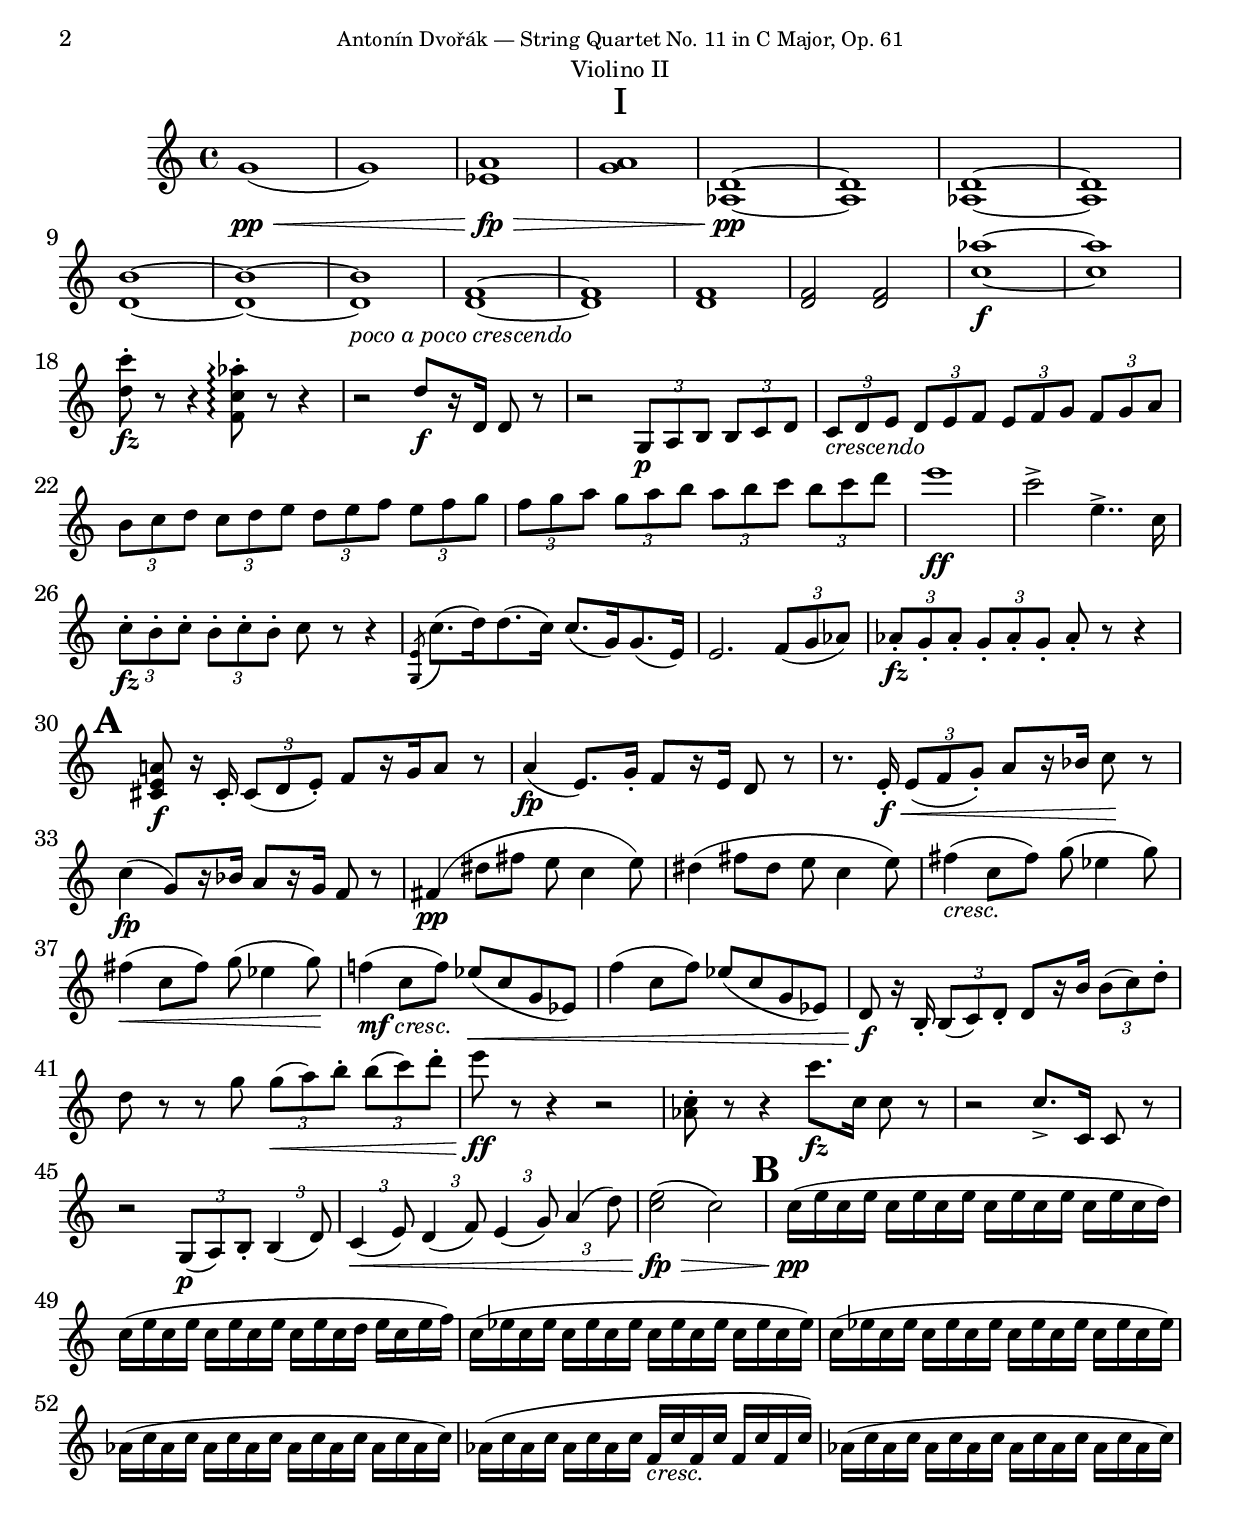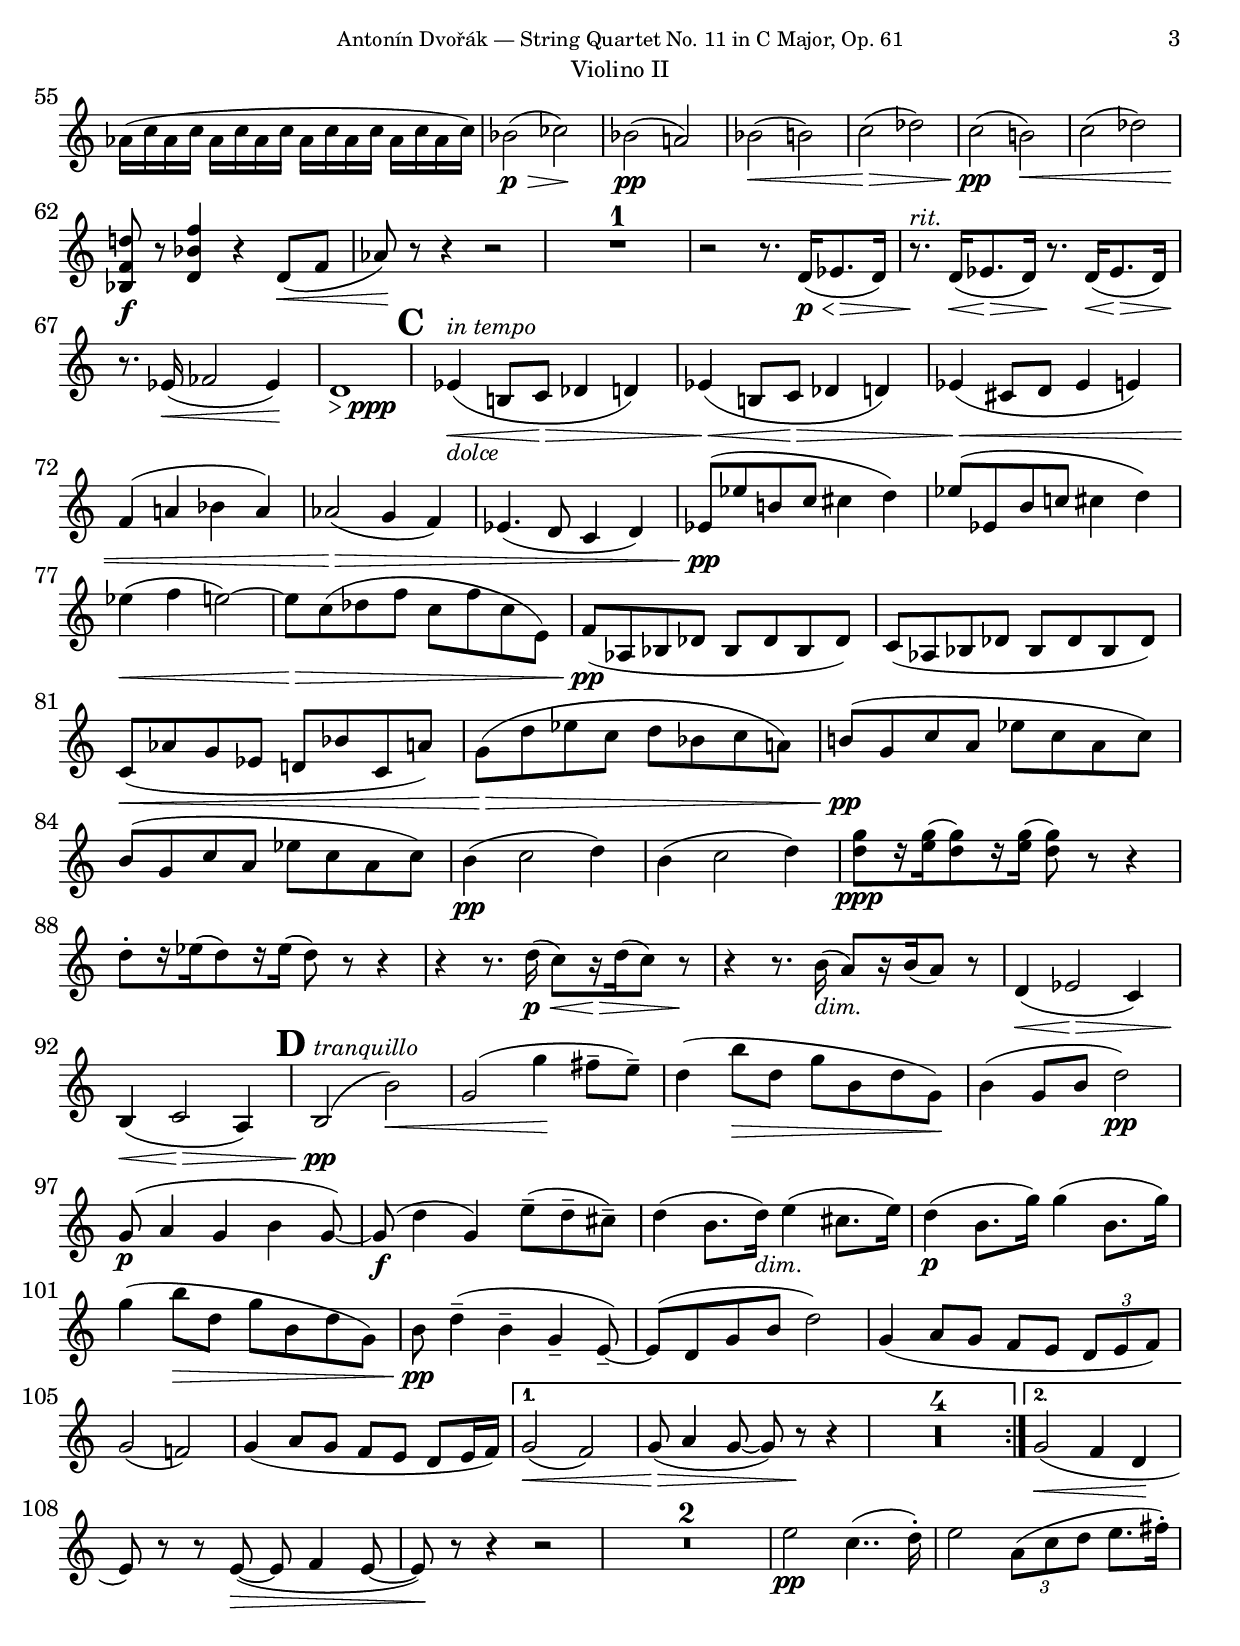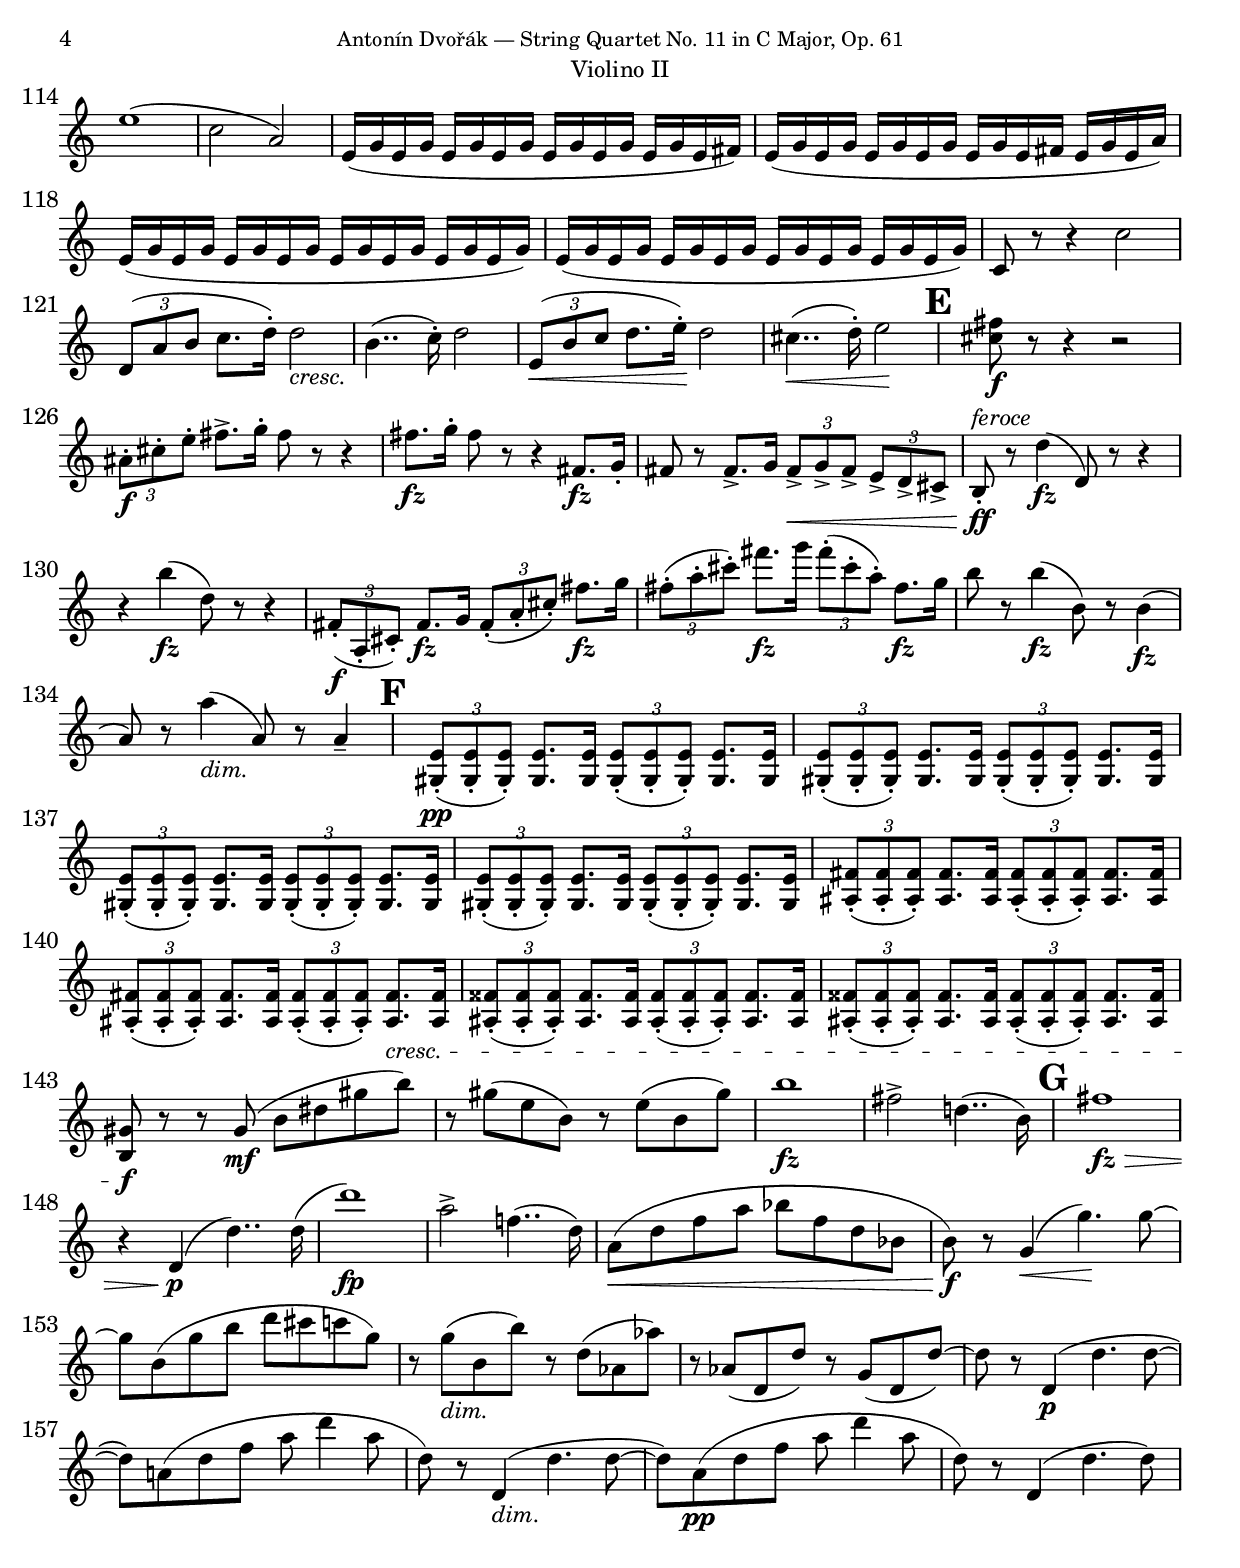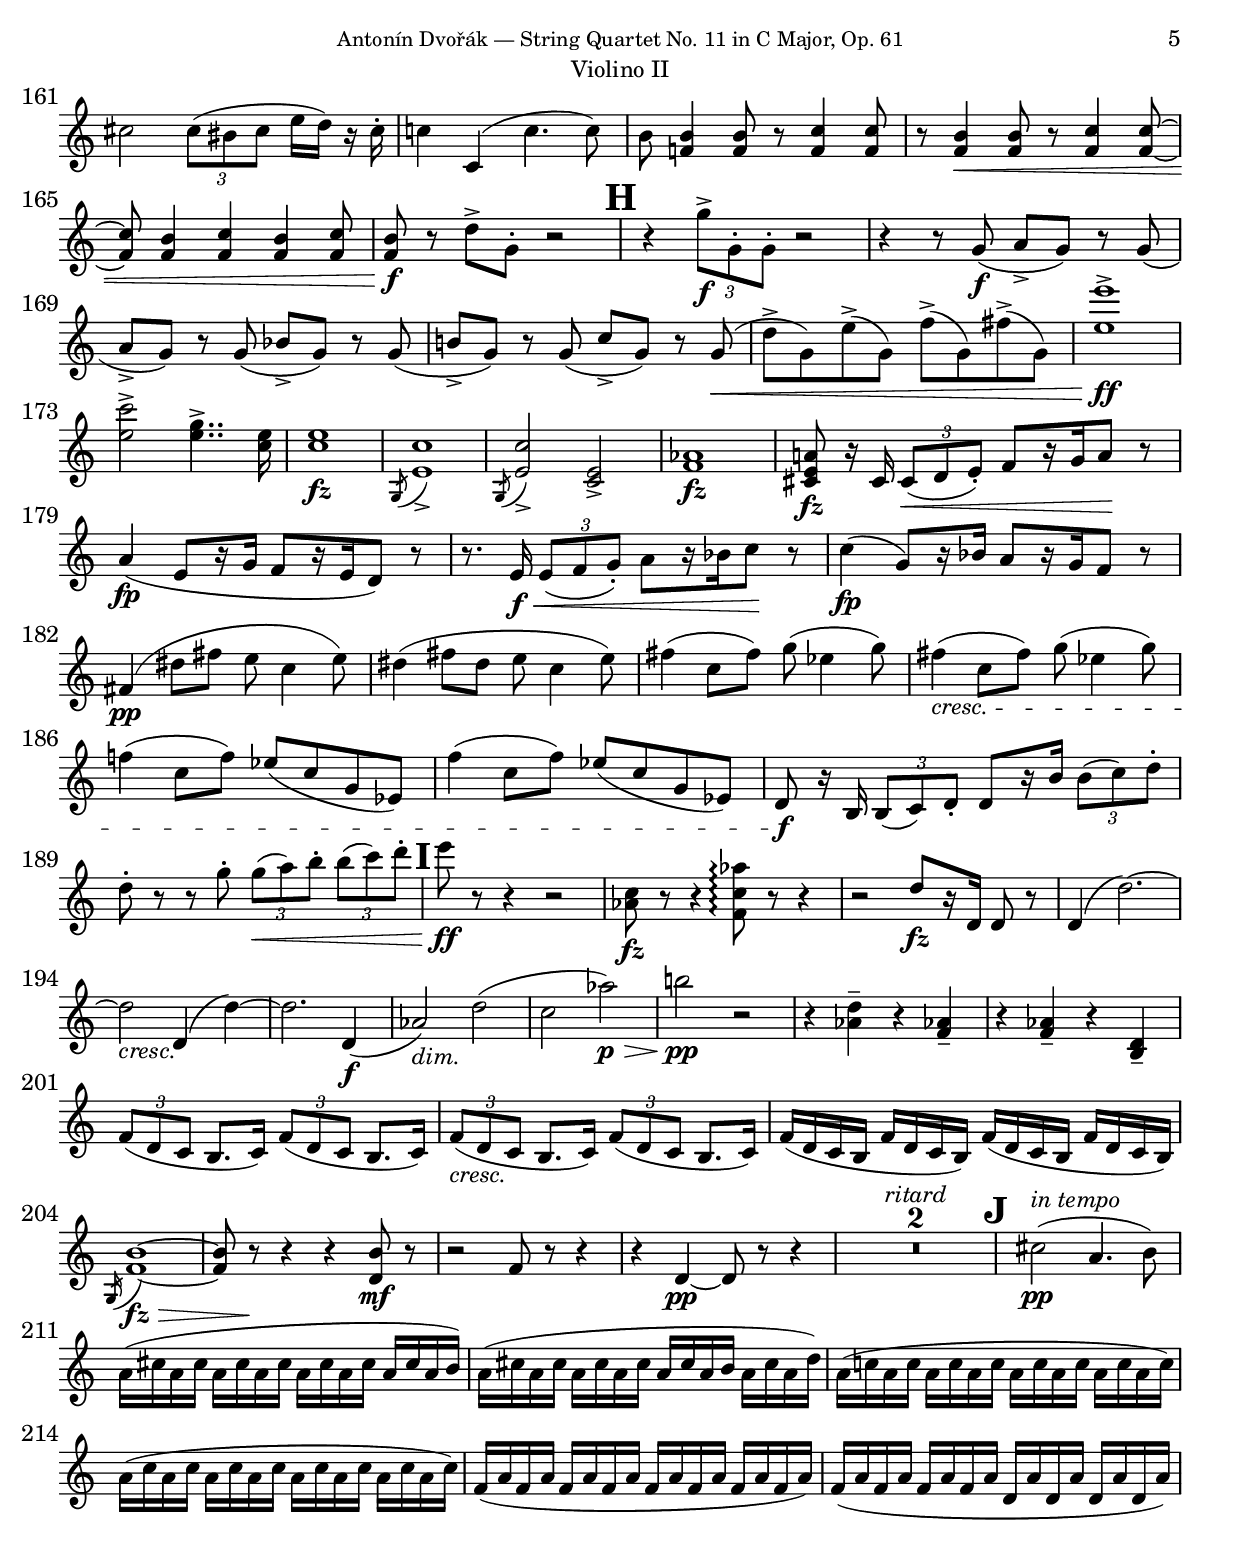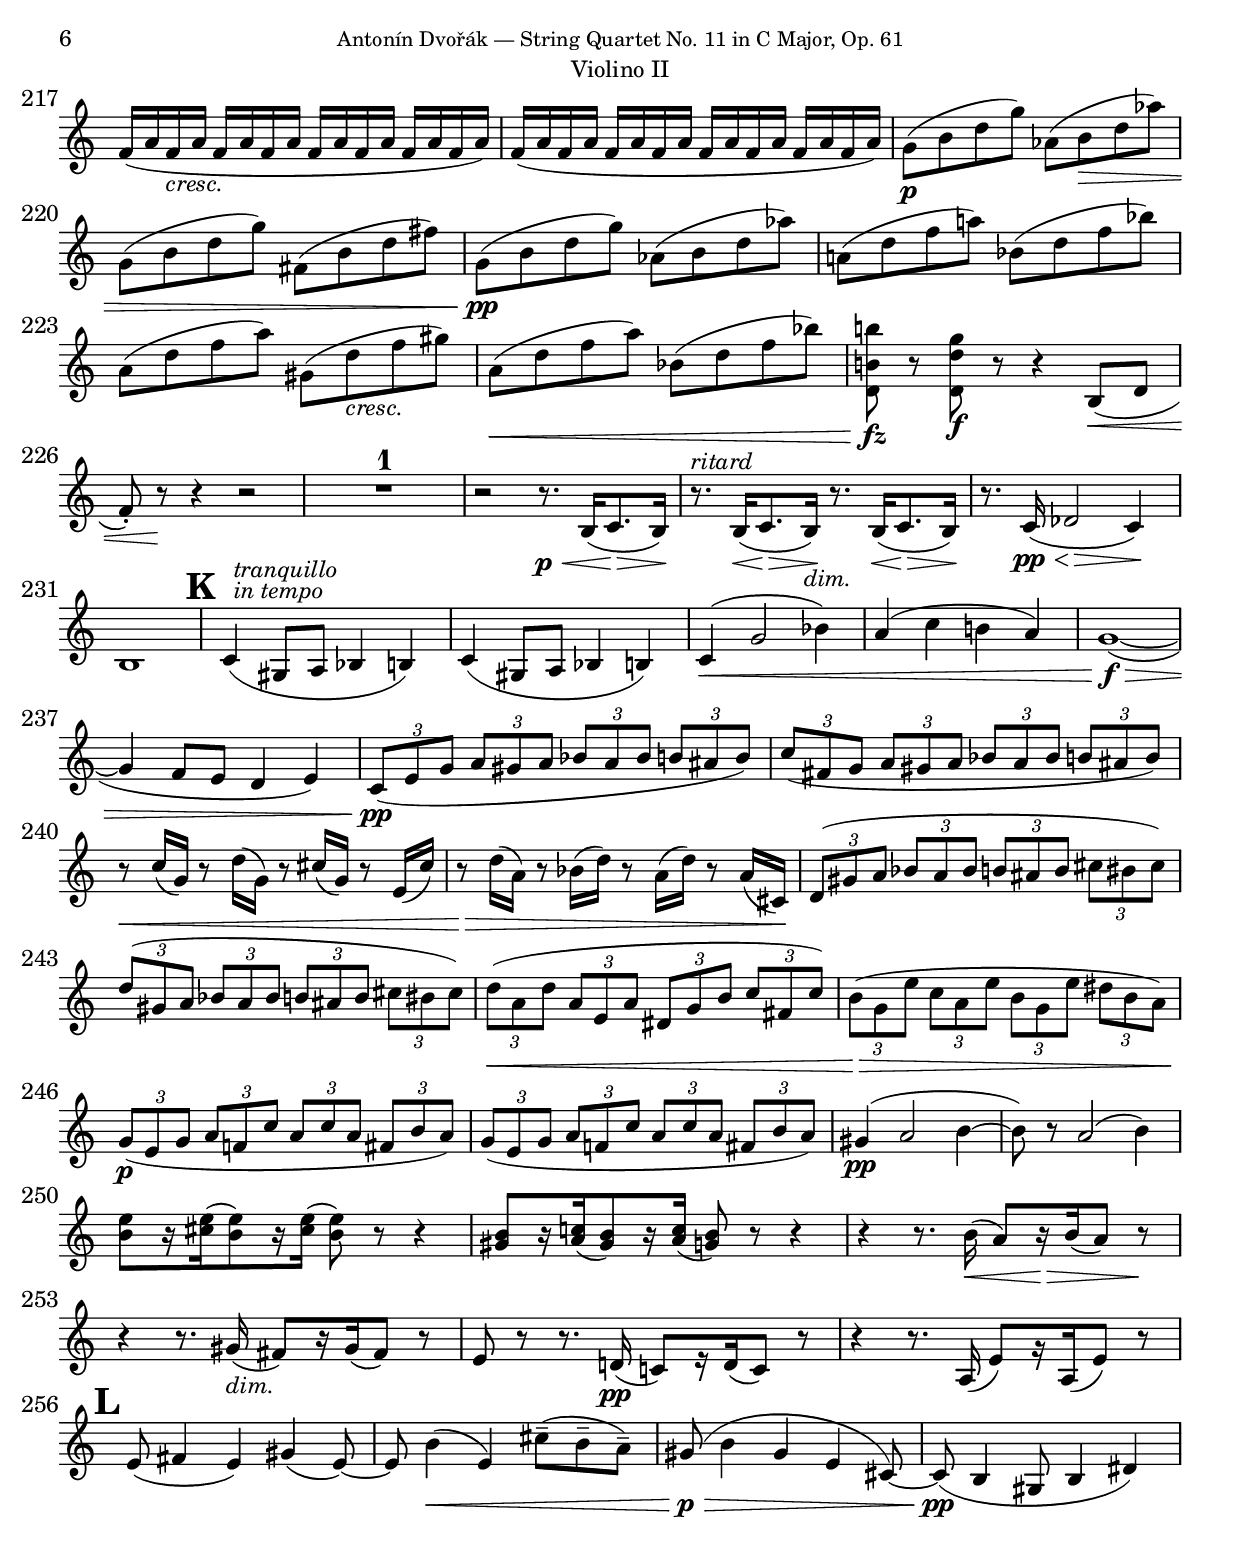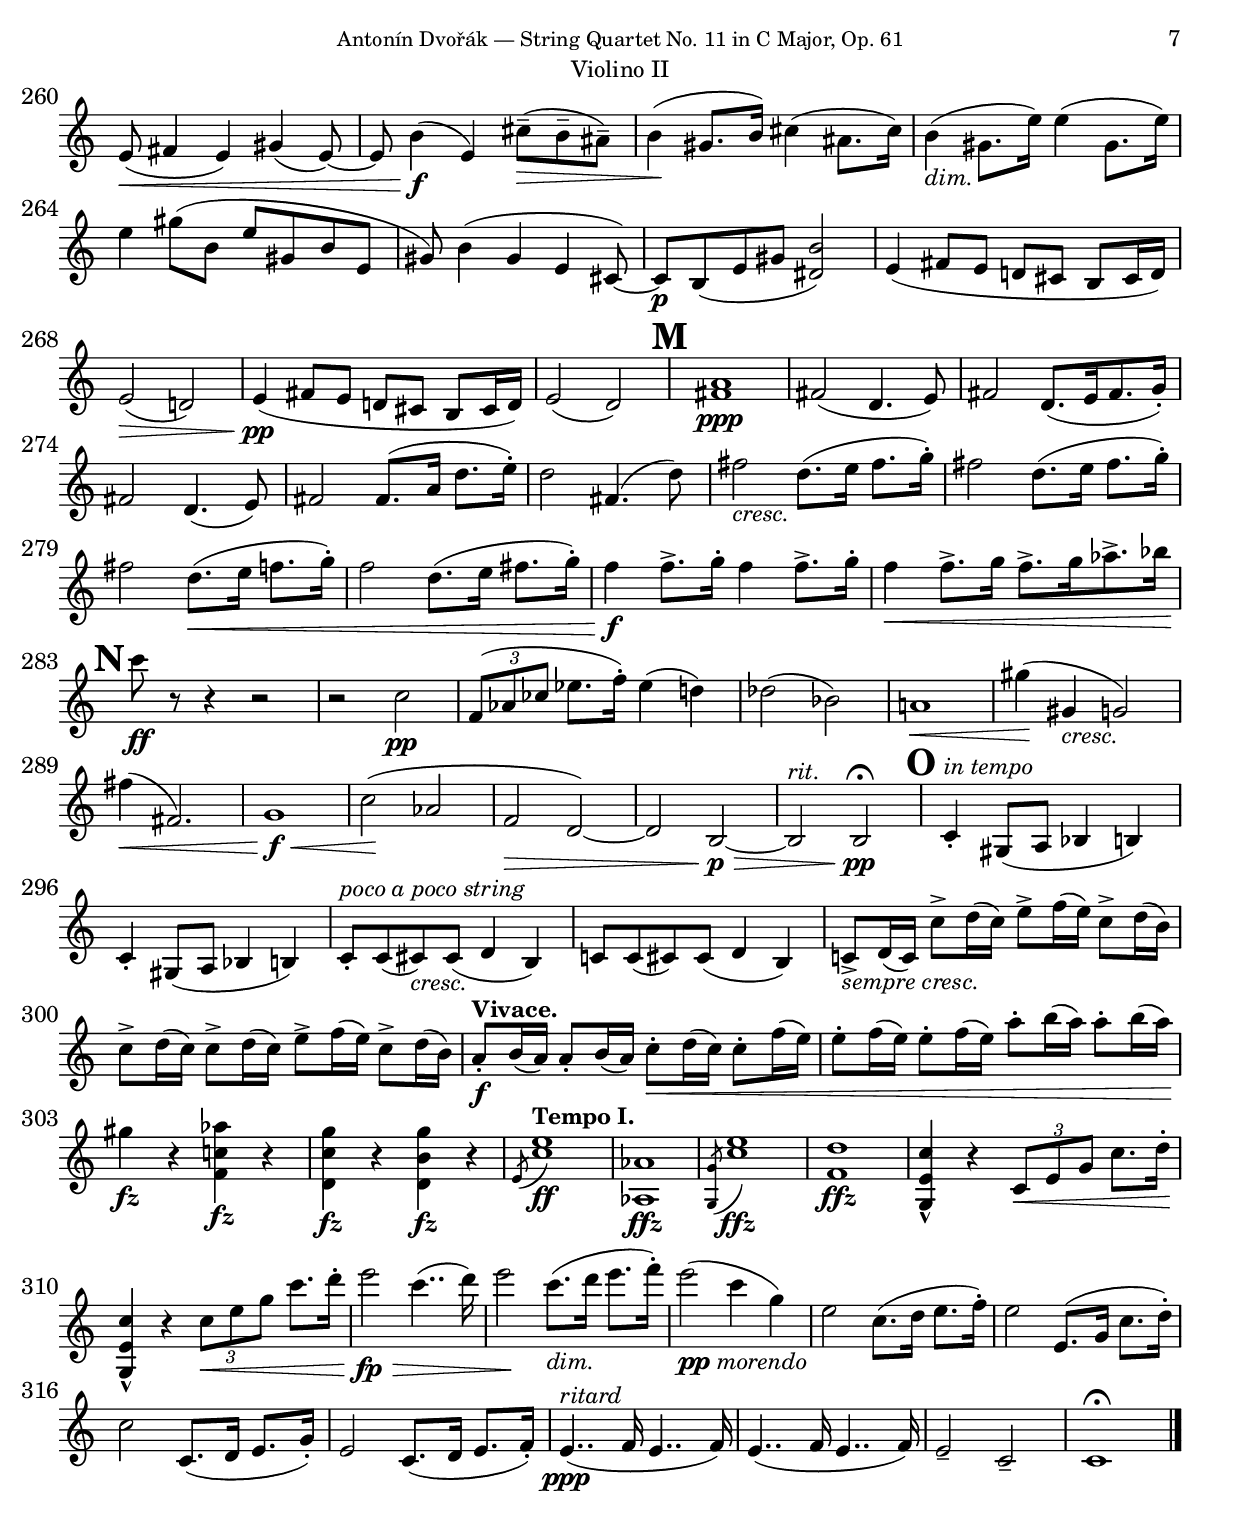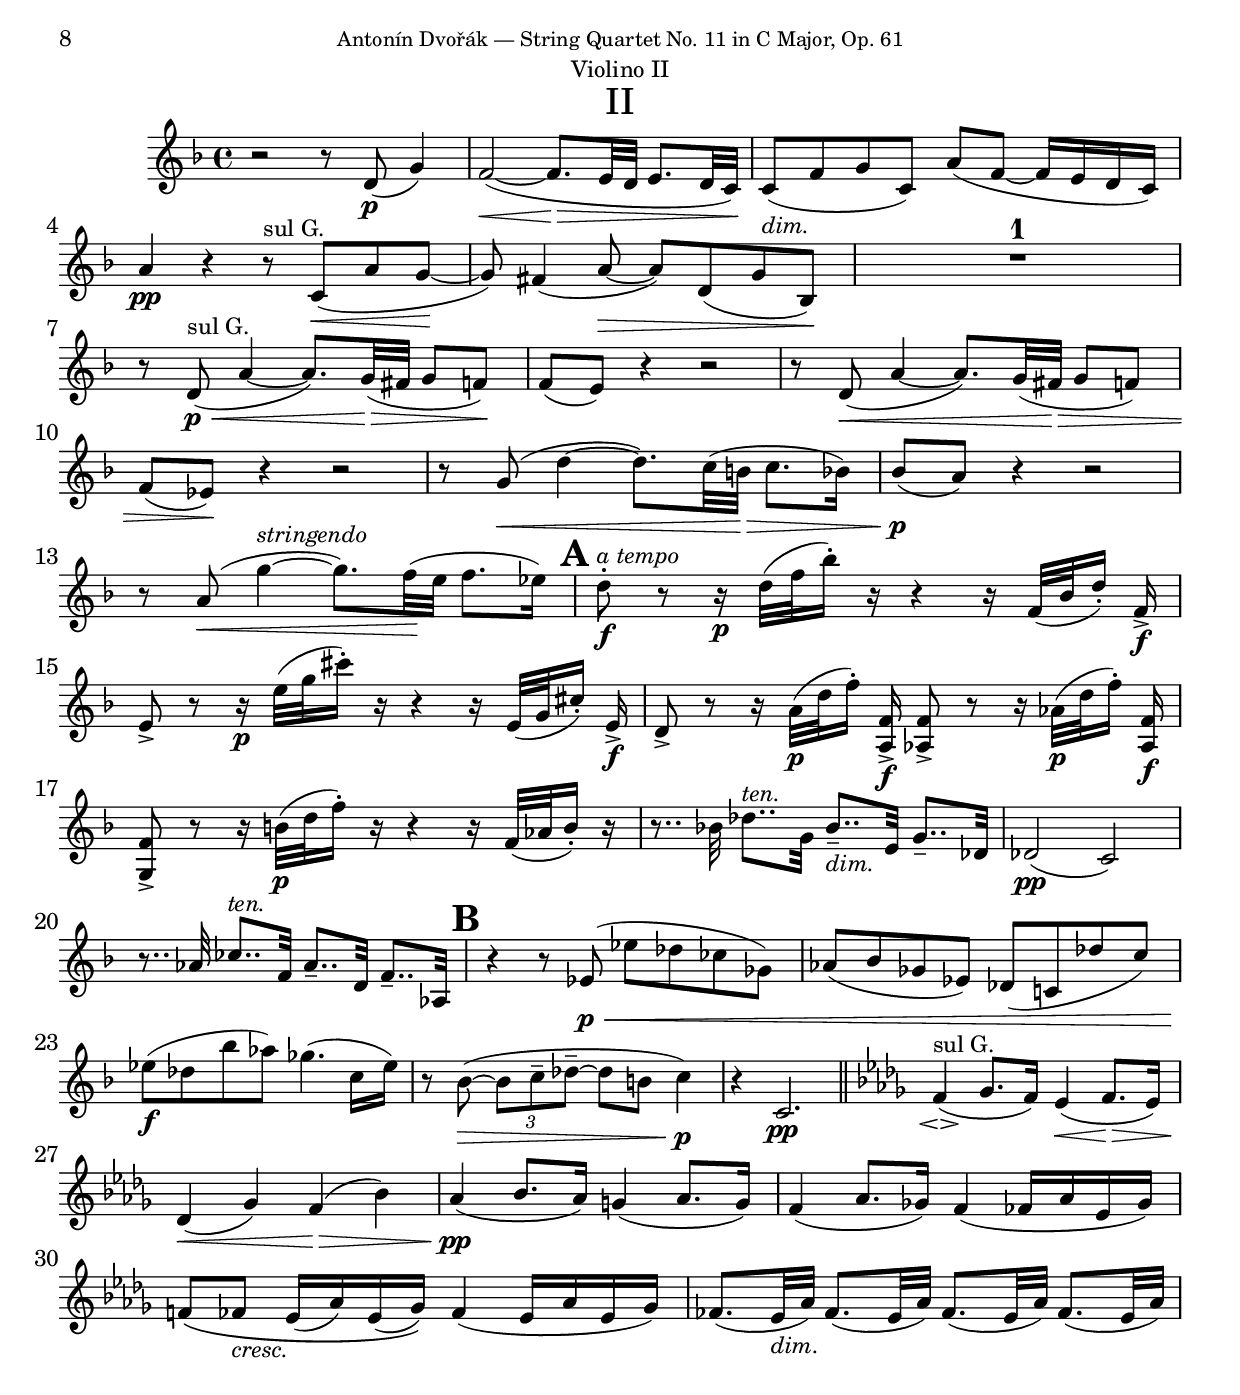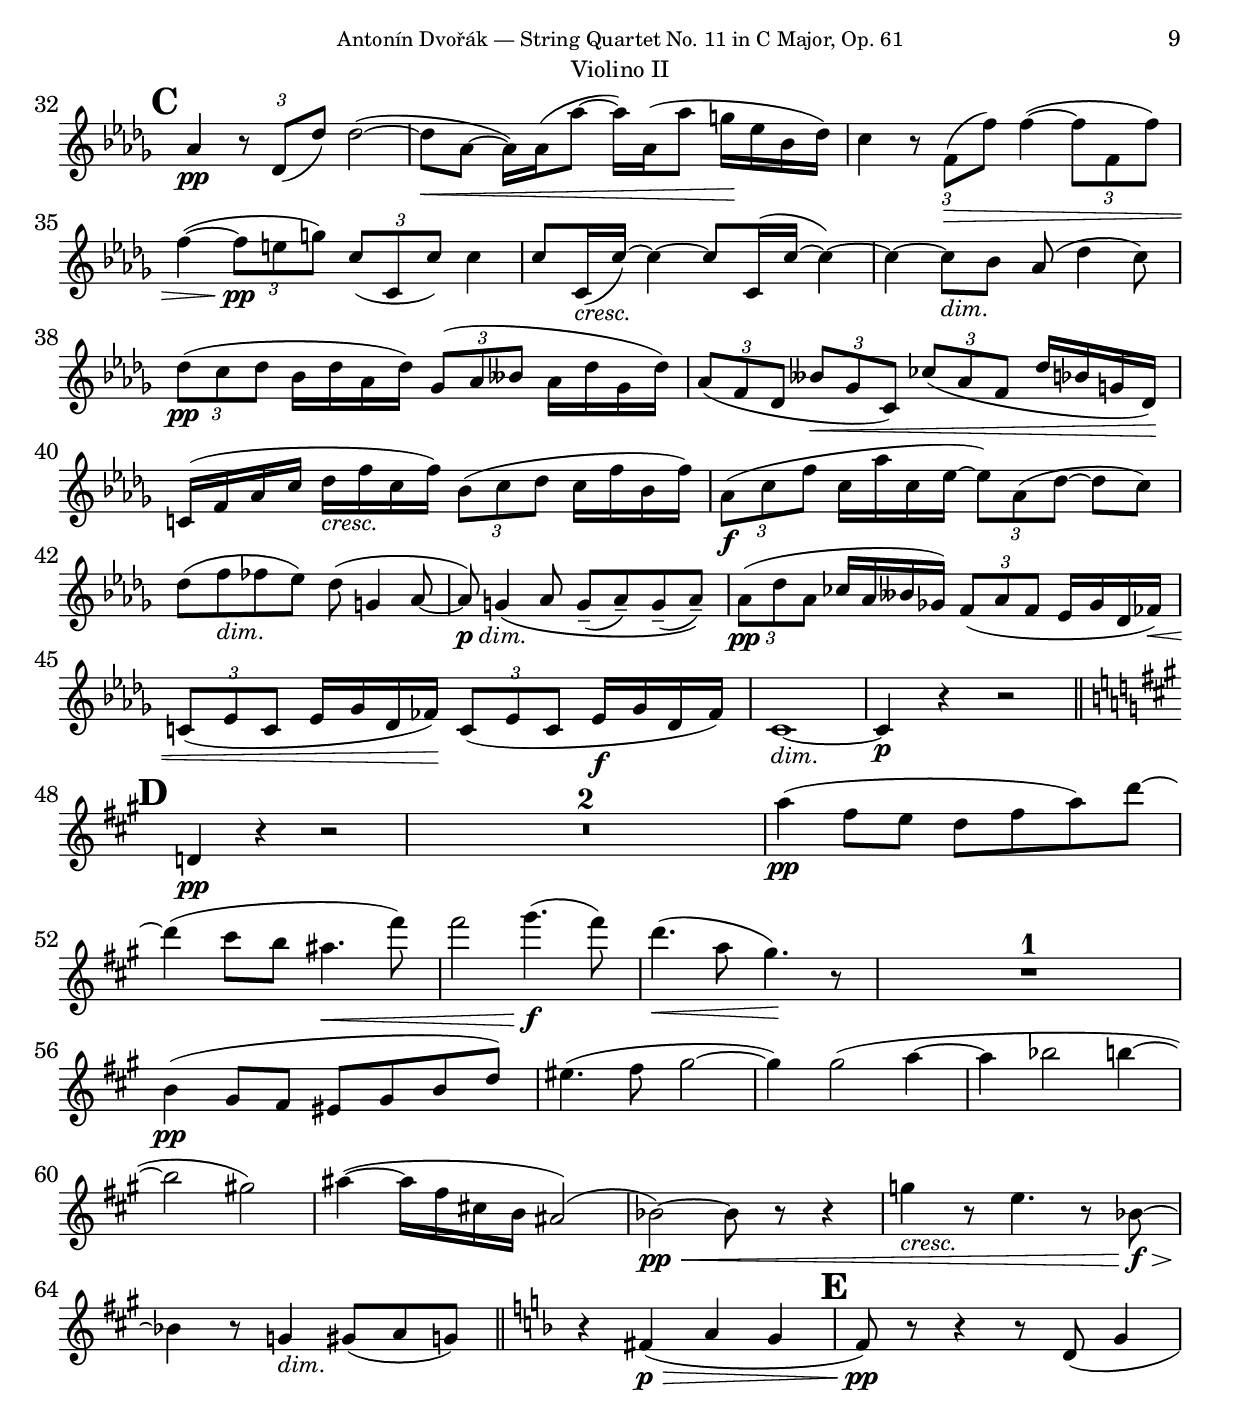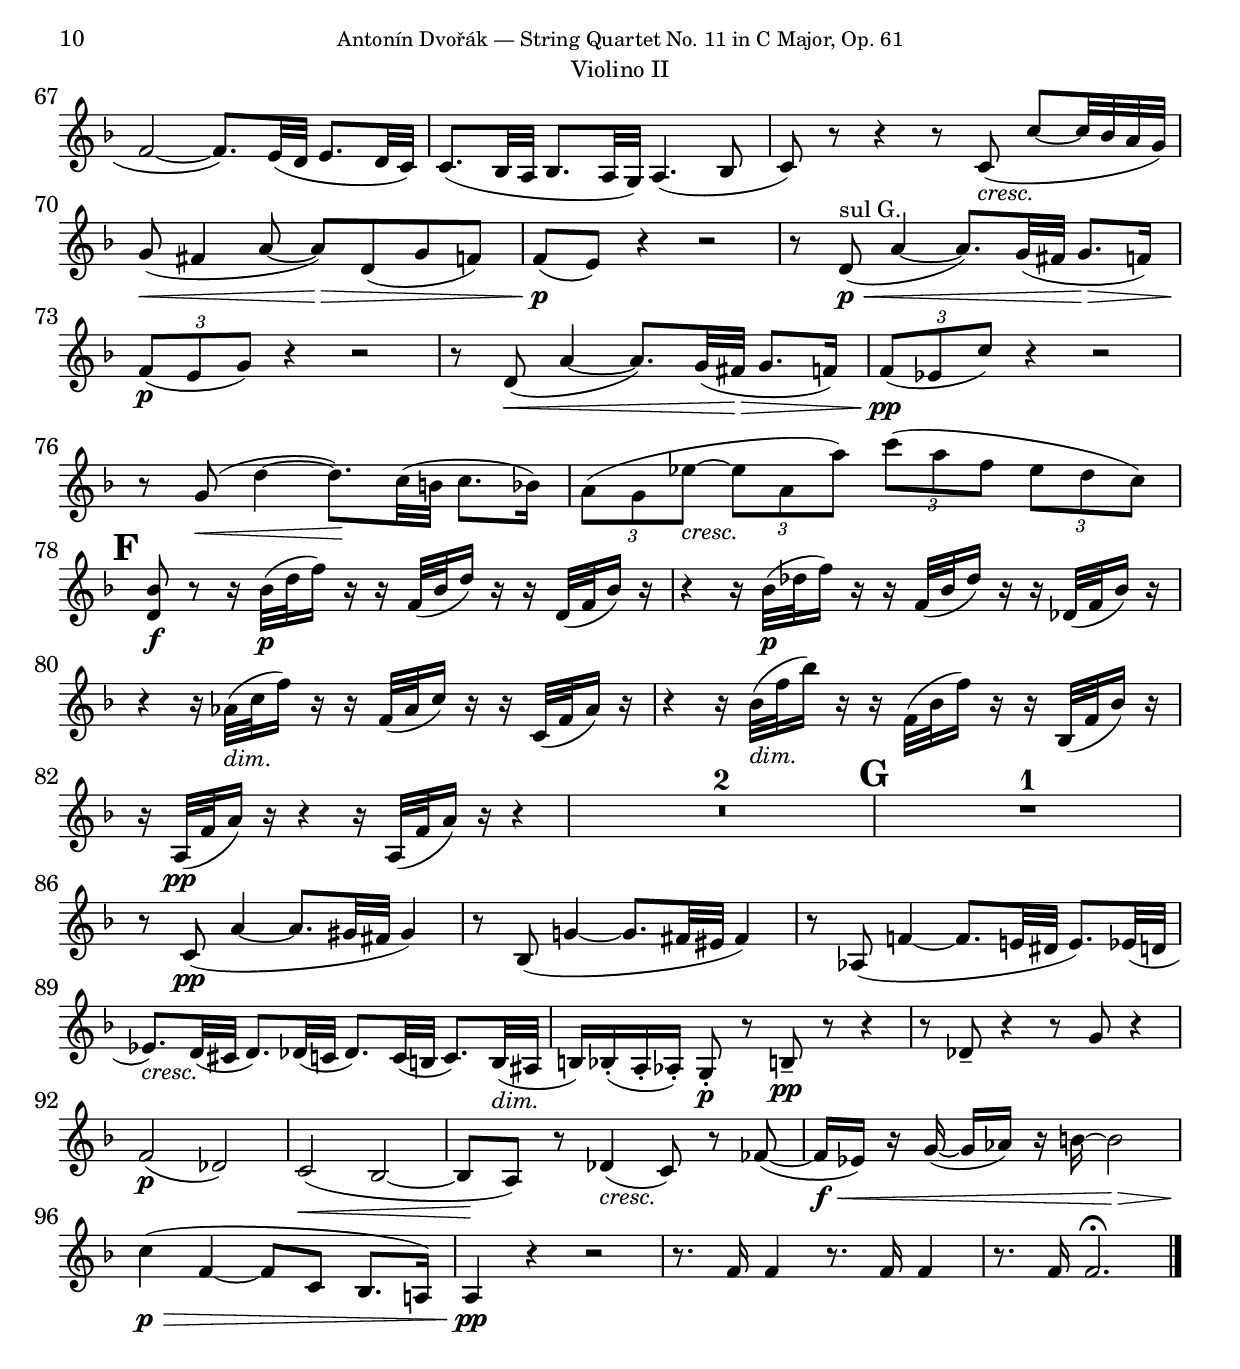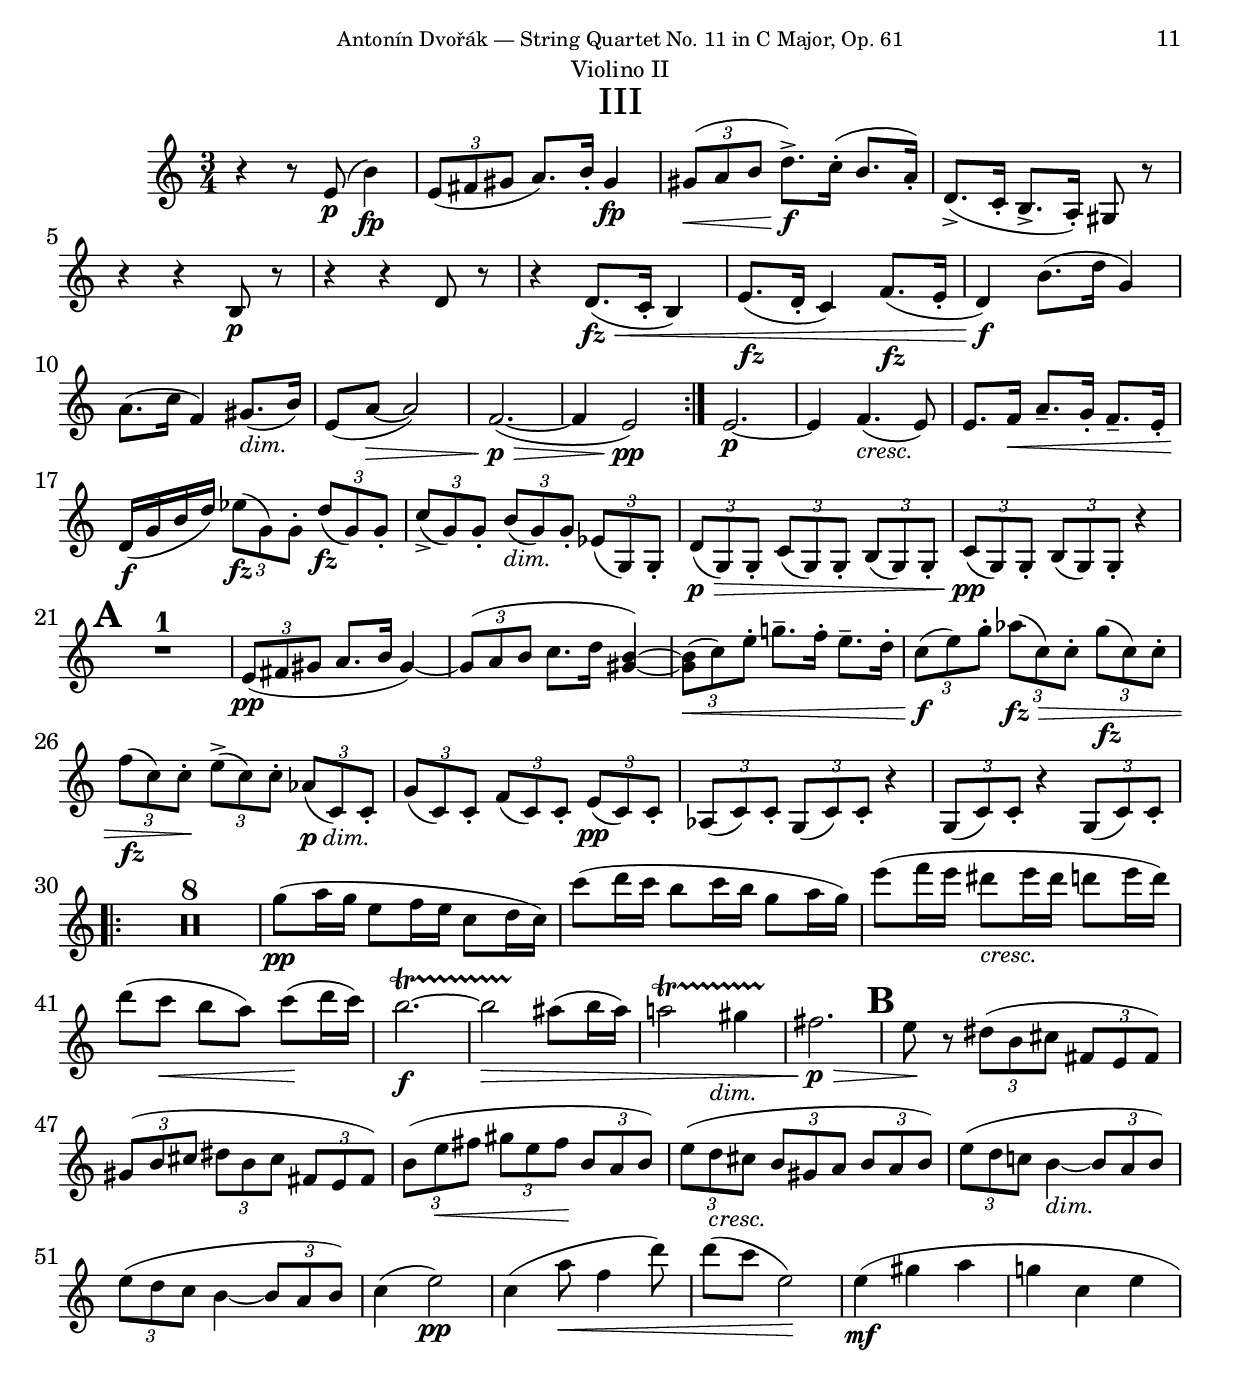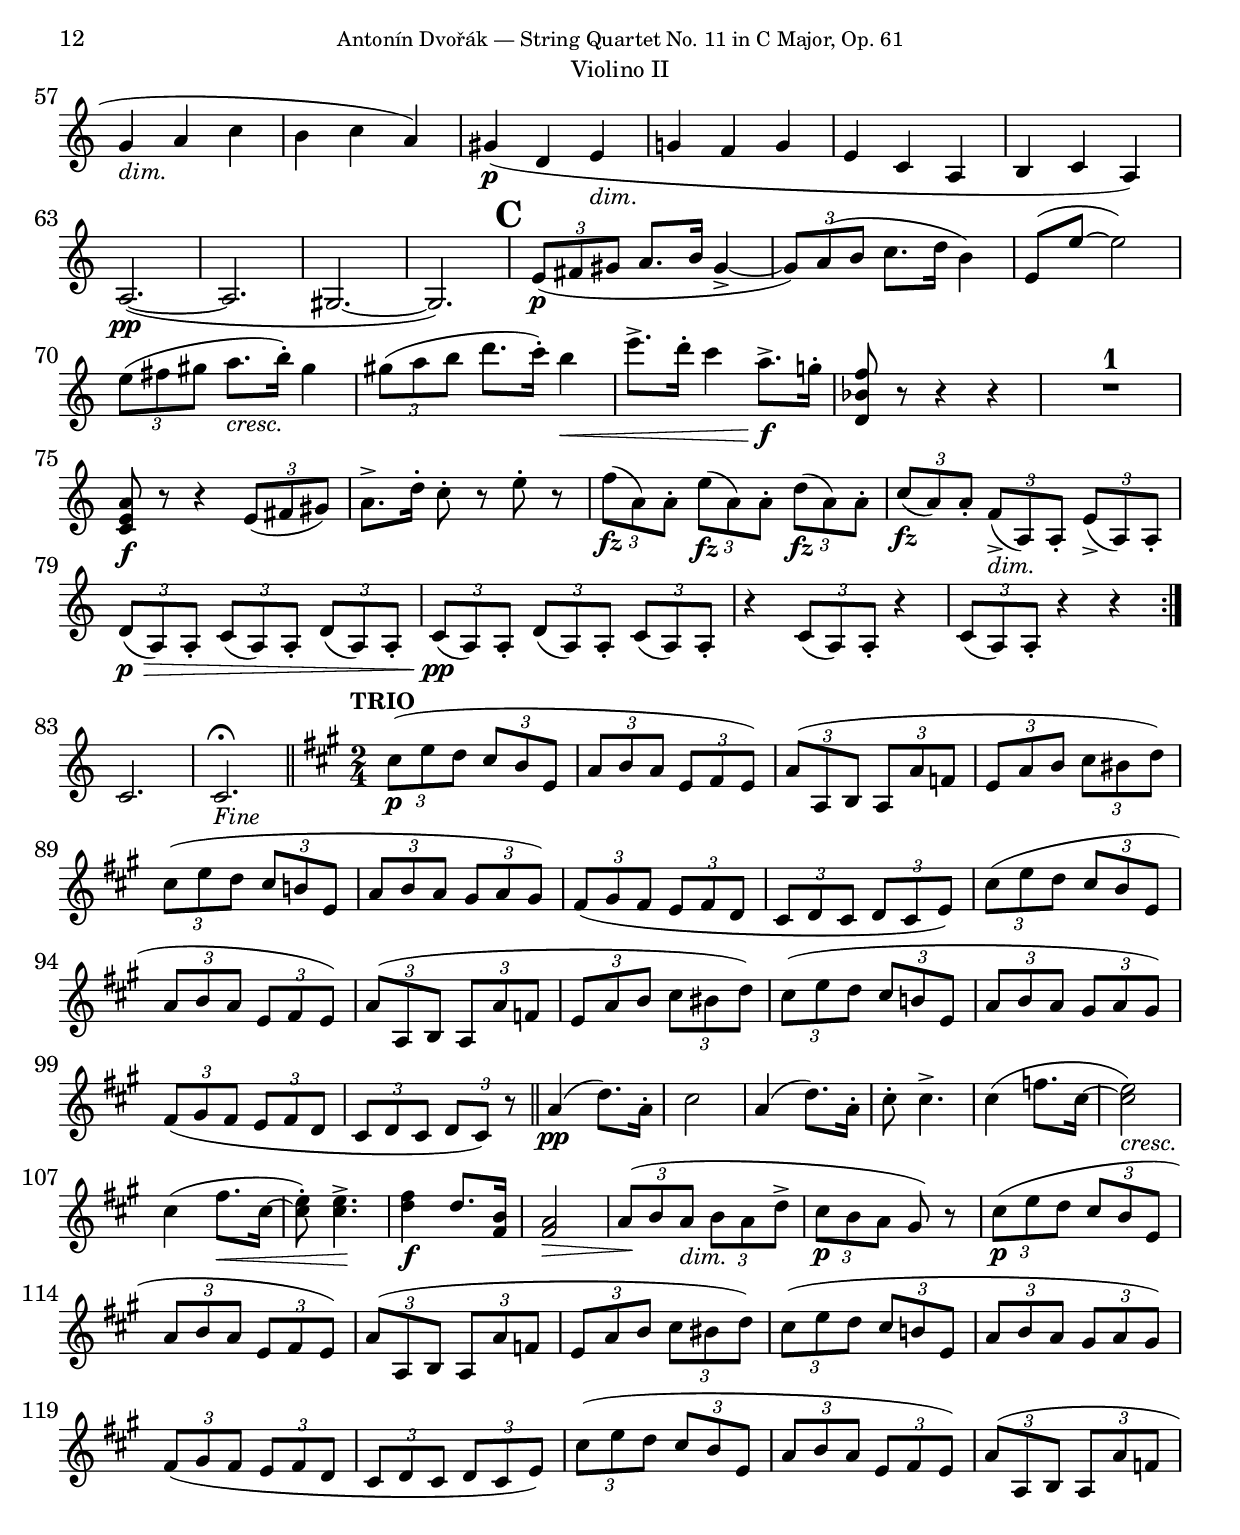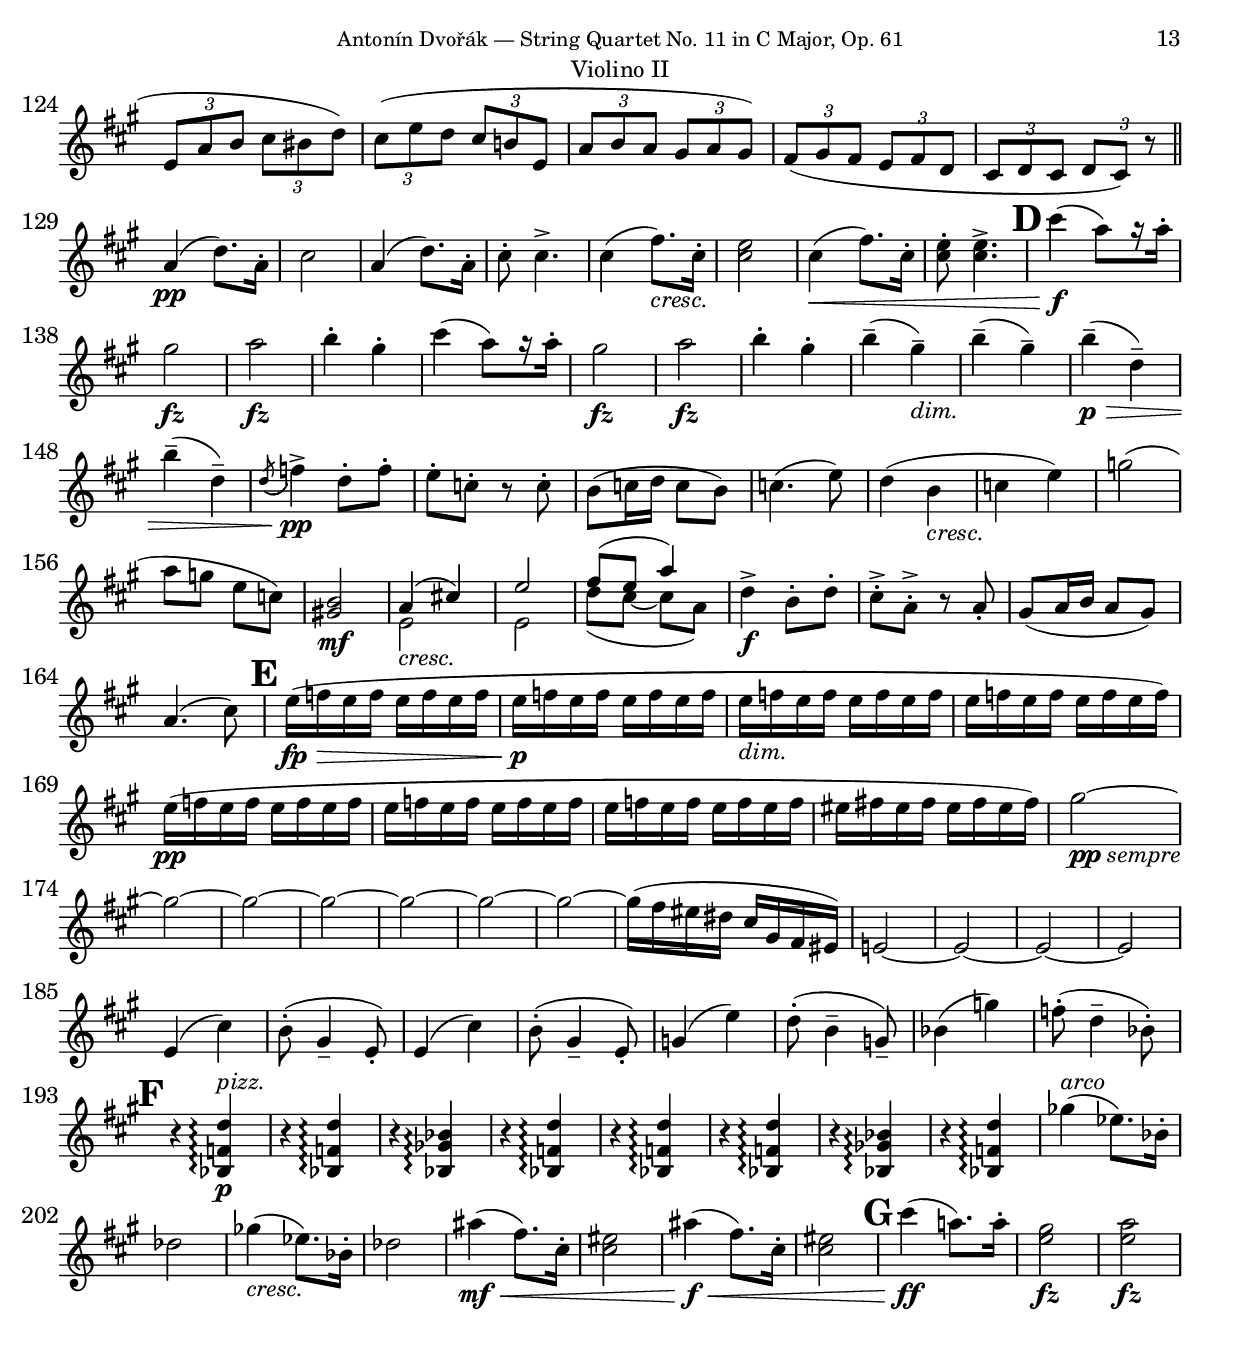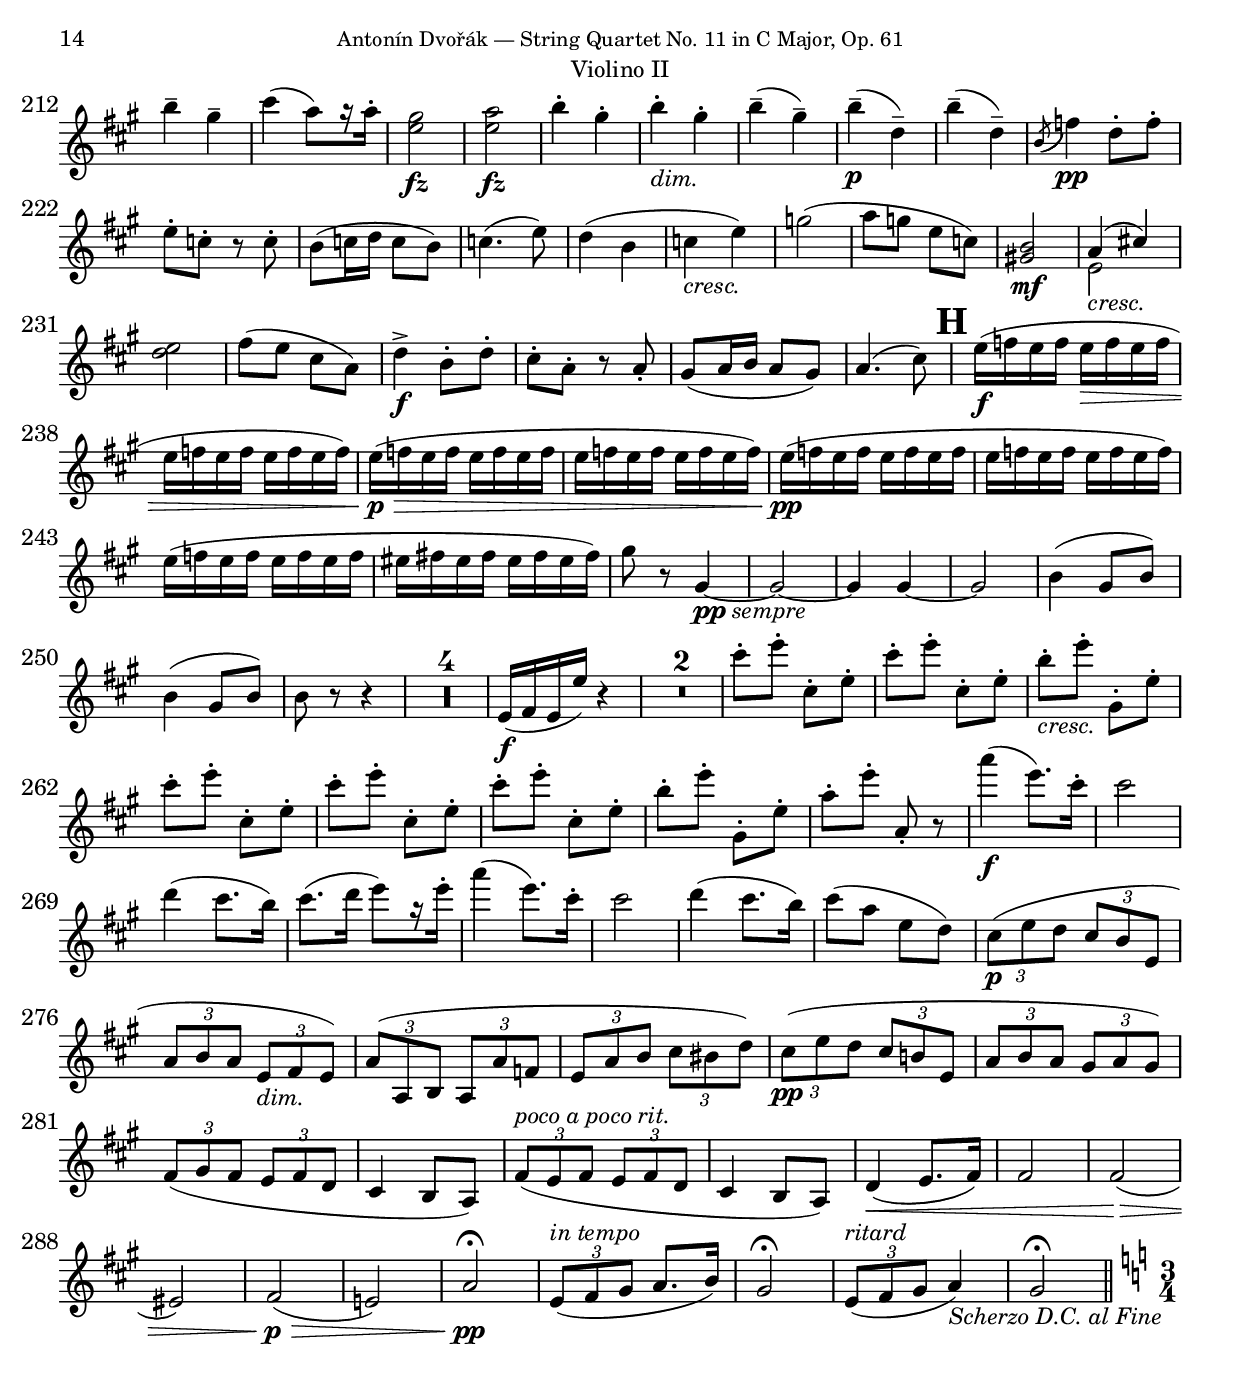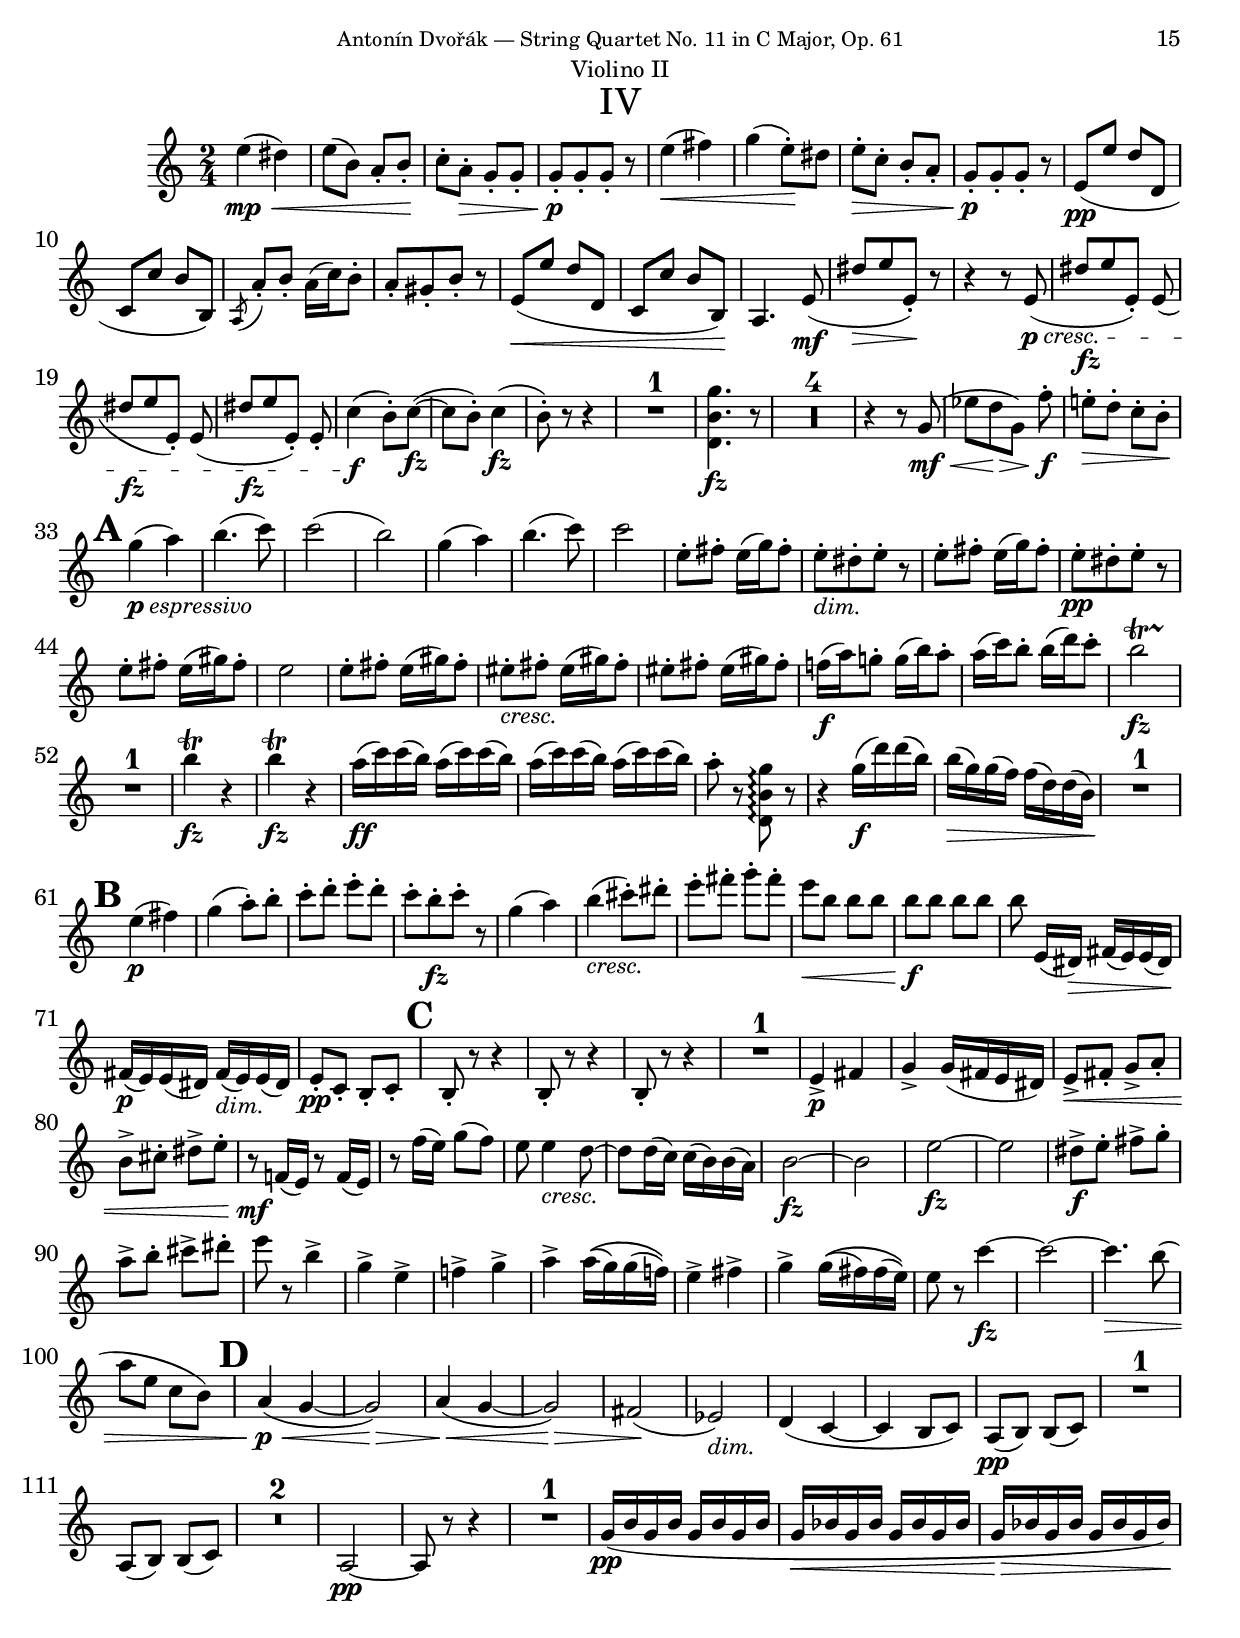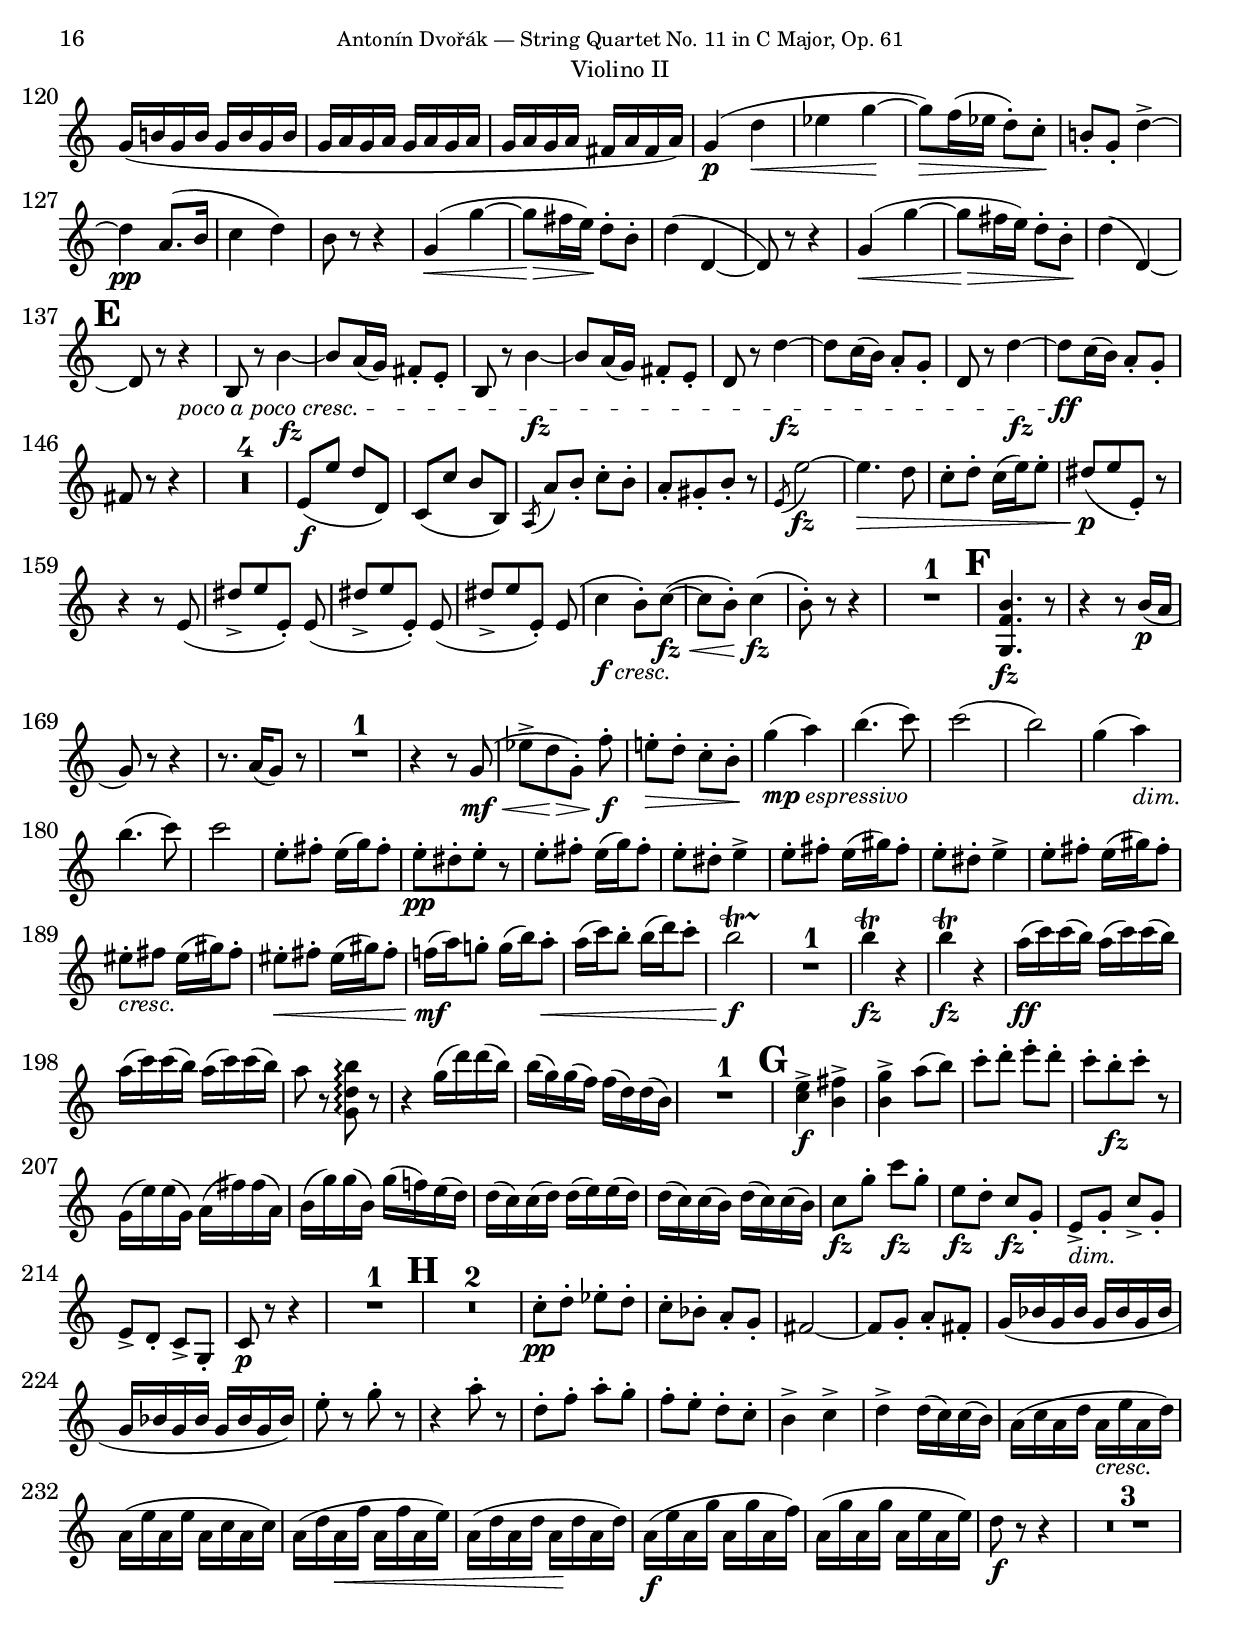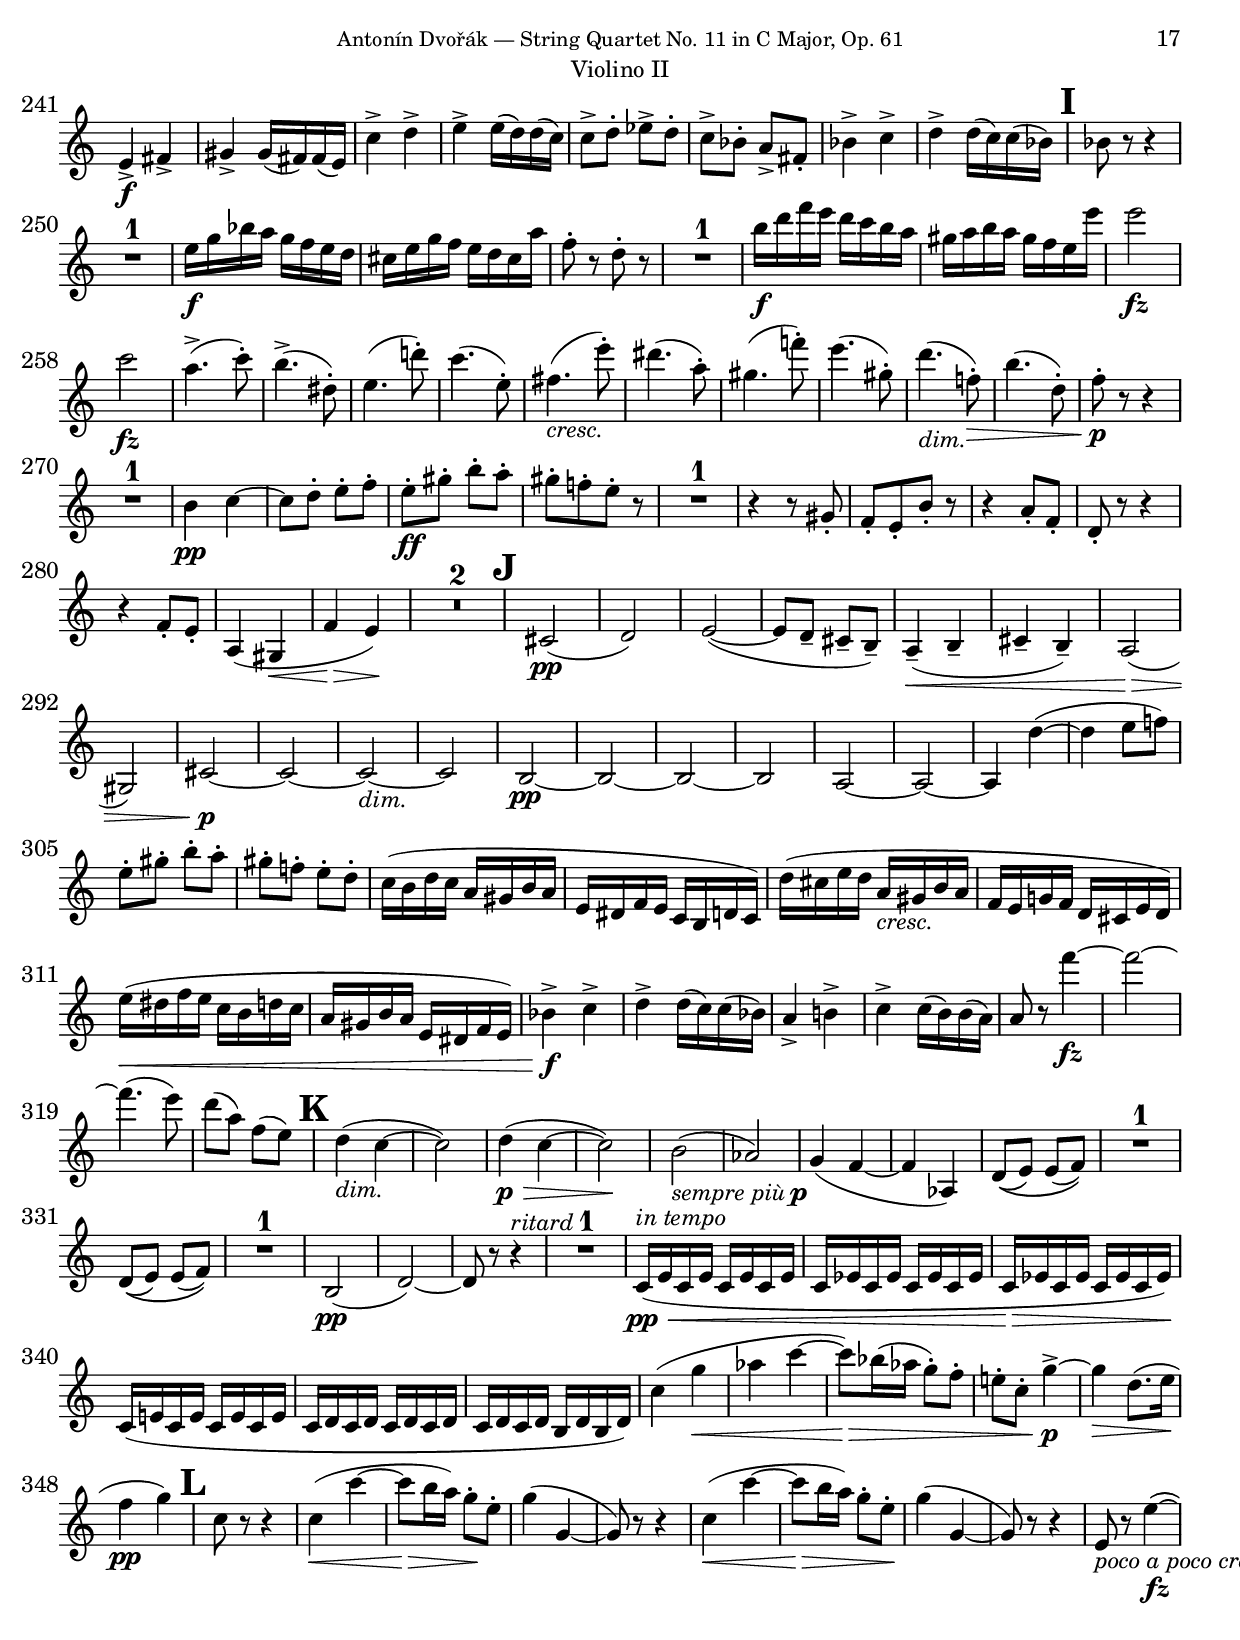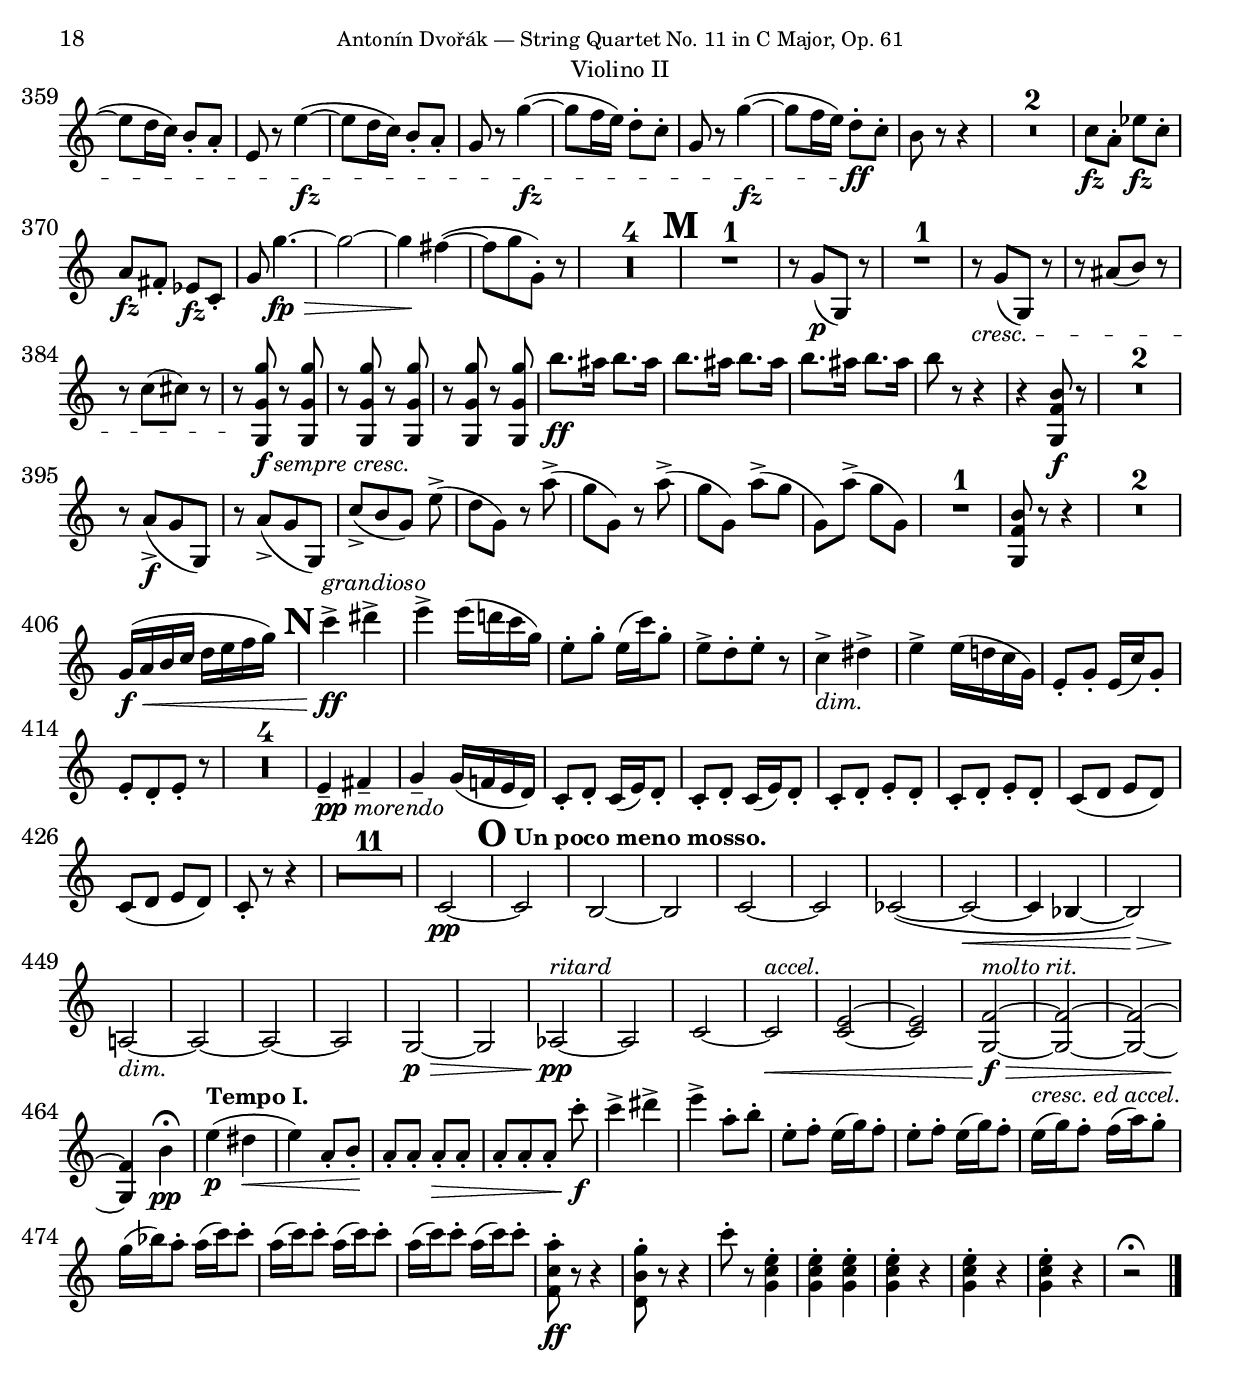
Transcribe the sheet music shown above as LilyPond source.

%###############################################################################
%#                                 H E A D E R                                 #
%###############################################################################
%
%  Composer           : Antonín Dvořák (1841 - 1904)
%  work               : String Quartet No. 11 in C Major, Op. 61
%  Source             : Berlin: N. Simrock, n.d.[1882]. Plate 8281. 
%  Type of score      : Score part for Violin I
%  Typesetter         : Sébastien MANEN
%  date of initiation : Thursday 15 December 2022, 20:07
%
%###############################################################################
%#                          I N C L U D E   F I L E S                          #
%###############################################################################
\version "2.22.1"
\include "./00-Common/Quartet_n11_Op61_Header.ily"
%  work        : String Quartet No. 11 in C Major, Op. 61
%  typesetter  : Sébastien MANEN
%  date        : Thursday 15 December 2022, 20:07
%###############################################################################
%#                          P A P E R   S E C T I O N                          #
%###############################################################################
\paper {
	ragged-last-bottom = ##t
	ragged-bottom = ##t
%	indent = 0
%	left-margin = 10 \mm
%	annotate-spacing = ##t
%	top-margin = #2
%	first-page-number = 0
%	max-systems-per-page = #1
	markup-system-spacing.basic-distance = #6
%	markup-system-spacing.minimum-distance = #5
	score-markup-spacing.basic-distance = #12
	system-system-spacing.basic-distance = #10
	bookTitleMarkup = \markup {
		\column {
			\vspace #15
			\fill-line {
				\fromproperty #'header:composer
			}
			\vspace #10
			\fill-line {
				\fromproperty #'header:title
			}
			\vspace #10
			\fill-line {
				\fromproperty #'header:subtitle
			}
		}
	}
	oddHeaderMarkup = \markup {
		\on-the-fly \not-first-page \fill-line {
			\null
			\center-column {
				\smaller \fromproperty #'header:subsubtitle
				\fromproperty #'header:instrument
				%\vspace #1
			}
			\fromproperty #'page:page-number-string
		}
	}
	evenHeaderMarkup = \markup {
		\on-the-fly \not-first-page \fill-line {
			\fromproperty #'page:page-number-string
			\center-column {
				\smaller \fromproperty #'header:subsubtitle
				\fromproperty #'header:instrument
				%\vspace #1
			}
			\null
		}
	}
	oddFooterMarkup = \markup {
		\column {
			\fill-line {
				\on-the-fly #(on-page 1) \fromproperty #'header:copyright
			}
		}
	}
}

%  work        : String Quartet No. 11 in C Major, Op. 61
%  typesetter  : Sébastien MANEN
%  date        : Thursday 15 December 2022, 20:07
%###############################################################################
%#                           T I M E   S E C T I O N                           #
%###############################################################################
timeMvtI = {
	\time 4/4
}
timeMvtII = {
	\time 4/4
}
timeMvtIII = {
	\time 3/4
}
timeMvtIV = {
	\time 2/4
}

%  work        : String Quartet No. 11 in C Major, Op. 61
%  typesetter  : Sébastien MANEN
%  date        : Thursday 15 December 2022, 20:07
%###############################################################################
%#                         L A Y O U T   S E C T I O N                         #
%###############################################################################
#(set-global-staff-size 20)
%#(ly:set-option 'debug-skylines #t)
\layout {
	#(layout-set-staff-size 20)
	\set Score.alternativeNumberingStyle = #'numbers
%	\set Score.doubleRepeatType = #":|.|:"
	\set Score.markFormatter = #format-mark-alphabet
	\context {
		\Voice
		\override TupletBracket #'bracket-visibility = ##f
		\override Hairpin.to-barline = ##f
		\override TrillSpanner.bound-details.right.padding = #1
		\override Fingering.avoid-slur = #'around
		\override Arpeggio.padding = #0.25
		%\override Script.staff-padding = #'()
		\override Hairpin.height = #0.55
		\override Beam.breakable = ##t
	}
	\context {
		\Staff
		\consists #Measure_counter_engraver
		\override TupletBracket.staff-padding = ##f
		\override Fingering.staff-padding = #'()
		%\override Script.staff-padding = ##f
		\override MultiMeasureRest.space-increment = 1
	}
	\context {
		\Score
		\override RehearsalMark #'font-size = #4
		\override RehearsalMark.extra-spacing-width = #'(-0.3 . 0.3) %0.7
		\override RehearsalMark.outside-staff-priority = ##f
		\override RehearsalMark.extra-spacing-height = #'(-inf.0 . +inf.0)
		\override DynamicTextSpanner.font-size = #0
		\override BarNumber #'font-size = #0.1
		\override MeasureCounter.outside-staff-priority = #390
		\override FootnoteItem #'annotation-line = ##f
	}
}
layoutPart = \layout {
	\compressMMRests
	\compressEmptyMeasures
	\set Voice.restNumberThreshold = #0
}

%  work        : String Quartet No. 11 in C Major, Op. 61
%  typesetter  : Sébastien MANEN
%  date        : Thursday 15 December 2022, 20:07
%###############################################################################
%#                      S H O R T C U T S   S E C T I O N                      #
%###############################################################################
arco = \markup {\italic arco}
crescendo = \markup {\italic crescendo}
crescmarkup = \markup {\italic cresc.}
dimmarkup = \markup {\italic dim.}
dolce = \markup {\italic {dolce}}
fdim = \markup {\dynamic f \italic dim.}
feroce = \markup {\italic feroce}
intempo = \markup {\italic {in tempo}}
mfcresc = \markup { \dynamic mf \italic cresc.}
morendo = \markup {\italic {morendo}}
pcresc = \markup { \dynamic p \italic cresc.}
pdim = \markup { \dynamic p \italic dim.}
pizz = \markup {\italic pizz.}
pocoapococrescendo = \markup {\italic {poco a poco crescendo}}
pocoapocostring = \markup {\italic {poco a poco string}}
ppmorendo = \markup { \dynamic pp \italic {morendo}}
pppnonlegato = \markup { \dynamic ppp \italic {non legato}}
pptranquillo = \markup { \dynamic pp \italic {tranquillo}}
rit = \markup {\italic rit.}
ritard = \markup {\italic ritard}
riten = \markup {\italic riten.}
semprecresc = \markup {\italic {sempre cresc.}}
tranquillo = \markup {\italic tranquillo}
pespress = \markup { \dynamic p \italic espress.}
pespressivo = \markup { \dynamic p \italic espressivo}

ffz = #(make-dynamic-script "ffz")




atempo = \markup {\italic {a tempo}}
espress = \markup {\italic {espress.}}
ppmoltoespress = \markup { \dynamic pp \italic {molto espress.}}
stringendo = \markup {\italic stringendo}
sulG = \markup {sul G.}
ten = \markup {\italic {ten.}}
ppsempre = \markup { \dynamic pp \italic {sempre}}



fine = \markup {\italic Fine}
fzmarkup = \markup {\dynamic fz}
pdolce = \markup { \dynamic p \italic dolce.}
pocoapocoritmarkup = \markup {\italic {poco a poco rit.}}
scherzodcalfine = \markup { \right-align \italic {Scherzo D.C. al Fine}}



accel = \markup {\italic accel.}
crescedaccel = \markup {\italic {cresc. ed accel.}}
fcresc = \markup {\dynamic f \italic {cresc.}}
fsemprecresc = \markup { \dynamic f \italic {sempre cresc.}}
fzcresc= \markup {\dynamic fz \italic cresc.}
grandioso = \markup {\italic grandioso}
moltorit = \markup {\italic {molto rit.}}
mpespressivo = \markup { \dynamic mp \italic espressivo}
pnonlegato = \markup { \dynamic p \italic {non legato}}
pocoapococresc = #(make-music 'CrescendoEvent
             'span-direction START
             'span-type 'text
             'span-text "poco a poco cresc.")
pocoapocoritard = \markup {\italic {poco a poco ritard.}}
ppocomarcato = \markup { \dynamic p \italic {poco marcato}}
semprepiup = \markup {\italic {sempre più} \dynamic p}
unpocomenomosso = \markup {\bold {Un poco meno mosso.}}


%\include "./00-Common/Quartet_n11_Op61_Format_Part02_ViolinII.ily"
%  work        : String Quartet No. 11 in C Major, Op. 61
%  typesetter  : Sébastien MANEN
%  date        : Thursday 15 December 2022, 20:07
%###############################################################################
%#                       T E M P I  C O N D U C T O R S                        #
%###############################################################################
tempiMvtI = {
	\tempo "Allegro"
}
tempiMvtII = {
	\tempo "Poco adagio e molto cantabile" 4 = 50
}
tempiMvtIII = {
	\tempo "SCHERZO - Allegro vivo" 4 = 150
}
tempiMvtIV = {
	\tempo "Vivace" 4 = 130
}
%###############################################################################
%#                            T E M P I   P A R T S                            #
%###############################################################################
tempiPartMvtI = {
	
}
tempiPartMvtII = {
	
}
tempiPartMvtIII = {
	
}
tempiPartMvtIV = {
	
}

%  work        : String Quartet No. 11 in C Major, Op. 61
%  typesetter  : Sébastien MANEN
%  date        : Thursday 15 December 2022, 20:07
%###############################################################################
%#                          M U S I C   S E C T I O N                          #
%###############################################################################
musicViolinIIMvtI = \relative c'' {
	\clef treble
	\key c \major
	\repeat volta 2 {
% mesures 1 à 5
	    g1\pp\<(
	    g)
	    <ees a>\fp\>
	    <g a>
	    <aes, d>\pp~
% mesures 6 à 10
	    q
	    q~
	    q
	    <d b'>~
	    q~
% mesures 11 à 15
	    q_\pocoapococrescendo
	    <d f>~
	    q
	    q
	    q2 q
% mesures 16 à 20
	    <c' aes'>1~\f
	    q 
	    <d c'>8\fz-. r r4 <f, c' aes'>8-.\arpeggio r r4
	    r2 d'8\f[ r16 d,] d8 r
	    r2 \times 2/3 {g,8\p a b} \times 2/3 {b c d}
% mesures 21 à 25
	    \times 2/3 {c_\crescendo d e} \times 2/3 {d e f} \times 2/3 {e f g} \times 2/3 {f g a}
	    \times 2/3 {b c d} \times 2/3 {c d e} \times 2/3 {d e f} \times 2/3 {e f g}
	    \times 2/3 {f g a} \times 2/3 {g a b} \times 2/3 {a b c} \times 2/3 {b c d}
	    e1\ff
	    c2-> e,4..-> c16
% mesures 26 à 30
	    \times 2/3 {c8\fz-. b-. c-.} \times 2/3 {b-. c-. b-.} c8 r r4
	    \acciaccatura <g, e'>8 c'8.([ d16) d8.( c16)] c8.([ g16) g8.( e16)]
	    e2. \times 2/3 {f8( g aes)}
	    \times 2/3 {aes8-.\fz g-. aes-.} \times 2/3 {g-. aes-. g-.} aes8-. r r4 \mark \default
	    <cis, e a!>8\f r16 cis-. \times 2/3 {cis8( d e-.)} f8[ r16 g a8] r
% mesures 31 à 35
	    a4\fp( e8.) g16-. f8[ r16 e] d8 r
	    r8. e16\f\<-. \times 2/3 {e8( f g)-.} a8[ r16 bes] c8\! r8
	    c4\fp( g8)[ r16 bes] a8[ r16 g] f8 r
	    fis4(\pp dis'8 fis e c4 e8)
	    dis4( fis8 dis e c4 e8)
% mesures 36 à 40
	    fis4(_\crescmarkup c8 fis) g( ees4 g8)
	    fis4(\< c8 fis) g( ees4 g8)\!
	    f!4_\mfcresc( c8 f) ees(\< c g ees)
	    f'4( c8 f) ees( c g ees)
	    d8\f r16 b-. \times 2/3 {b8( c) d-.} d8[ r16 b'] \times 2/3 {b8( c) d-.}
% mesures 41 à 45
	    d8 r r g \times 2/3 {g(\< a) b-.} \times 2/3 {b( c) d-.}
	    e8\ff r r4 r2
	    <aes,, c>8-. r r4 c'8.\fz c,16 c8 r
	    r2 c8.-> c,16 c8 r
	    r2 \times 2/3 {g8(\p a) b-.} \times 2/3 {b4( d8)}
% mesures 46 à 50
	    \times 2/3 {c4(\< e8)} \times 2/3 {d4( f8)} \times 2/3 {e4( g8)} \times 2/3 {a4( d8)}
	    <c e>2\fp\>( c) \mark \default
	    c16(\pp e c e c e c e c e c e c e c d)
	    c( e c e c e c e c e c d e c e f)
	    c( ees c ees c ees c ees c ees c ees c ees c ees)
% mesures 51 à 55
	    c( ees c ees c ees c ees c ees c ees c ees c ees)
	    aes,( c aes c aes c aes c aes c aes c aes c aes c)
	    aes( c aes c aes c aes c f,_\crescmarkup c' f, c' f, c' f, c')
	    aes( c aes c aes c aes c aes c aes c aes c aes c)
	    aes( c aes c aes c aes c aes c aes c aes c aes c)
% mesures 56 à 60
	    bes2(\p\> ces\!)
	    bes\pp( a!)
	    bes(\< b)
	    c(\> des)
	    c(\pp b!)\<
% mesures 61 à 65
	    c( des)
	    <bes, f' d'!>8\f r <d bes' f'>4 r d8(\< f
	    aes)\! r r4 r2
	    R1
	    r2 r8. d,16[\p\<( ees8.\> d16)]
% mesures 66 à 70
	    r8.\!^\rit d16[\<( ees8.\> d16)] r8.\! d16[\<( ees8.\> d16)]
	    r8.\! ees16(\< fes2 ees4)\!
	    <<{d1} \\ {s4\> s s2\ppp}>> \mark \default
	    ees4_\dolce^\intempo\<( b!8 c\> des4 d)
	    ees4(\< b!8 c\> des4 d) % fin verif
% mesures 71 à 75
	    ees4(\< cis8 d ees4 e)
	    f( a! bes a)
	    aes2(\> g4 f)
	    ees4.( d8 c4 d)
	    ees8(\pp ees' b! c cis4 d)
% mesures 76 à 80
	    ees8( ees, b' c! cis4 d)
	    ees(\< f e2)~
	    e8\> c( des f c f c e,)
	    f(\pp aes, bes des bes des bes des)
	    c( aes bes des bes des bes des)
% mesures 81 à 85
	    c(\< aes' g ees d! bes' c, a')
	    g(\> d' ees c d bes c a!)
	    b!(\pp g c a ees' c a c)
	    b( g c a ees' c a c)
	    b4\pp( c2 d4)
% mesures 86 à 90
	    b4( c2 d4)
	    <d g>8\ppp[ r16 <e g>( <d g>8) r16 <e g>]( <d g>8) r r4
	    d8-.[ r16 ees( d8) r16 ees]( d8) r r4
	    r r8. d16(\p\< c8)[ r16\> d( c8)] r\!
	    r4 r8. b16(_\dimmarkup a8)[ r16 b( a8)] r8
% mesures 91 à 95
	    d,4\<( ees2\> c4)
	    b4(\< c2\> a4) \mark \default
	    b2(\pp^\tranquillo b'\<)
	    g2( g'4\! fis8-- e--)
	    d4( b'8\> d, g b, d g,)\!
% mesures 96 à 100
	    b4( g8 b d2)\pp
	    g,8(\p a4 g b g8)~
	    g(\f d'4 g,) e'8--( d-- cis--)
	    d4( b8. d16)_\dimmarkup e4( cis8. e16)
	    d4(\p b8. g'16) g4( b,8. g'16)
% mesures 101 à 105
	    g4( b8\> d, g b, d g,)
	    b\pp d4(-- b-- g-- e8--)~
	    e( d g b d2)
	    g,4( a8 g f e \times 2/3 {d e f)}
	    g2( f!)
% mesures 106 à 110
	    g4( a8 g f e d e16 f)
	}
    \alternative {
        {
            g2(\< f)
            g8\>( a4 g8~ g) r\! r4
            R1*4
            
% mesures 111 à 115
            
            
        }
        {
            g2(\< f4 d\!
        }
    }
	e8) r r e(~\> e f4 e8~
	e)\! r r4 r2
% mesures 116 à 120
	R1*2
	
	e'2\pp c4..( d16-.)
	e2 \times 2/3 {a,8( c d} e8. fis16-.)
	e1(
% mesures 121 à 125
	c2 a)
	e16( g e g e g e g e g e g e g e fis)
	e( g e g e g e g e g e fis e g e a)
	e( g e g e g e g e g e g e g e g)
	e( g e g e g e g e g e g e g e g)
% mesures 126 à 130
	c,8 r r4 c'2
	\times 2/3 {d,8( a' b} c8. d16-.) d2_\crescmarkup
	b4..( c16-.) d2
	\times 2/3 {e,8(\< b' c} d8. e16-.)\! d2
	cis4..\<( d16-.) e2\! \mark \default
% mesures 131 à 135
	<cis fis>8\f r r4 r2
	\times 2/3 {ais8\f-. cis-. e-.} fis8.-> g16-. fis8 r r4
	fis8.\fz g16-. fis8 r r4 fis,8.\fz g16-.
	fis8 r fis8.-> g16 \times 2/3 {fis8->\< g-> fis->} \times 2/3 {e-> d-> cis->}
	b8\ff-.^\feroce r d'4\fz( d,8) r r4
% mesures 136 à 140
	r4 b''(\fz d,8) r r4
	\times 2/3 {fis,8(-.\f a,-. cis-.)} fis8.\fz g16 \times 2/3 {fis8(-. a-. cis-.)} fis8.\fz g16
	\times 2/3 {fis8(-. a-. cis-.)} fis8.\fz g16 \times 2/3 {fis8(-.cis-. a-.)} fis8.\fz g16
	b8 r b4\fz( b,8) r b4(\fz
	a8) r a'4(_\dimmarkup a,8) r a4-- \mark \default
% mesures 141 à 145
	\times 2/3 {<gis, e'>8-.(\pp q-. q-.)} q8. q16 \times 2/3 {q8-.( q-. q-.)} q8. q16 
	\times 2/3 {q8-.( q-. q-.)} q8. q16 \times 2/3 {q8-.( q-. q-.)} q8. q16 
	\times 2/3 {q8-.( q-. q-.)} q8. q16 \times 2/3 {q8-.( q-. q-.)} q8. q16 
	\times 2/3 {q8-.( q-. q-.)} q8. q16 \times 2/3 {q8-.( q-. q-.)} q8. q16 
	\times 2/3 {<ais fis'>8-.( q-. q-.)} q8. q16 \times 2/3 {q8-.( q-. q-.)} q8. q16 
% mesures 146 à 150
	\times 2/3 {q8-.( q-. q-.)} q8. q16 \times 2/3 {q8-.( q-. q-.)} q8.\cresc q16 
	\times 2/3 {<ais fisis'>8-.( q-. q-.)} q8. q16 \times 2/3 {q8-.( q-. q-.)} q8. q16 
	\times 2/3 {q8-.( q-. q-.)} q8. q16 \times 2/3 {q8-.( q-. q-.)} q8. q16 
	<b gis'>8\f r r gis'\mf( b dis gis b)
	r gis( e b) r e( b gis')
% mesures 151 à 155
	b1\fz
	fis2-> d!4..( b16) \mark \default
	fis'1\fz\>
	r4 d,(\p d'4..) d16(
	d'1)\fp
% mesures 156 à 160
	a2-> f!4..( d16)
	a8(\< d f a bes f d bes
	b)\f r g4(\< g'4.)\! g8~
	g b,( g' b d cis c g)
	r g(_\dimmarkup b, b') r d,( aes aes')
% mesures 161 à 165
	r aes,( d, d') r g,( d d')~
	d r d,4\p( d'4. d8~
	d) a!( d f a d4 a8
	d,) r d,4(_\dimmarkup d'4. d8~
	d) a8(\pp d f a d4 a8
% mesures 166 à 170
	d,) r d,4( d'4. d8)
	cis2 \times 2/3 {cis8( bis cis} e16 d) r cis-.
	c!4 c,( c'4. c8)
	b8 <f! b>4 q8 r <f c'>4 q8
	r8 <f b>4\< q8 r <f c'>4 q8~
% mesures 171 à 175
	q <f b>4 <f c'> <f b> <f c'>8
	<f b>8\f r d'-> g,-. r2 \mark \default
	r4 \times 2/3 {g'8->\f g,-. g-.} r2
	r4 r8 g(\f a-> g) r g(
	a-> g) r g( bes-> g) r g(
% mesures 176 à 180
	b!-> g) r g( c-> g) r g(\<
	d'-> g,) e'(-> g,) f'(-> g,) fis'(-> g,)
	<e' e'>1->\ff
	<e c'>2-> <e g>4..-> <c e>16
	<c e>1\fz
% mesures 181 à 185
	\acciaccatura g,8 <e' c'>1->
	\acciaccatura g,8 <e' c'>2-> <c e>->
	<f aes>1\fz
	<cis e a!>8\fz r16 cis \times 2/3 {cis8(\< d e-.)} f8[ r16 g a8]\! r
	a4(\fp e8[ r16 g] f8[ r16 e d8]) r
% mesures 186 à 190
	r8. e16\f\< \times 2/3 {e8( f g-.)} a8[ r16 bes c8]\! r
	c4(\fp g8)[ r16 bes] a8[ r16 g f8] r
	fis4(\pp dis'8 fis e c4  e8)
	dis4( fis8 dis e c4 e8)
	fis4( c8 fis) g( ees4 g8)
% mesures 191 à 195
	fis4(_\cresc c8 fis) g( ees4 g8)
	f!4( c8 f) ees( c g ees)
	f'4( c8 f) ees( c g ees)
	d\f r16 b \times 2/3 {b8( c) d-.} d8[ r16 b'] \times 2/3 {b8( c) d-.}
	d-. r r g-. \times 2/3 {g8(\< a) b-.} \times 2/3 {b( c) d-.} \mark \default
% mesures 196 à 200
	e8\ff r r4 r2
	<aes,, c>8\fz r r4 <f c' aes'>8\arpeggio r r4
	r2 d'8\fz[ r16 d,] d8 r
	d4( d'2.~)
	d2_\crescmarkup d,4( d')~
% mesures 201 à 205
	d2. d,4(\f
	aes'2)_\dimmarkup d(
	c aes')\p\>
	b!\pp r
	r4 <aes, d>4-- r <f aes!>--
% mesures 206 à 210
	r <f aes>-- r <b, d>--
	\times 2/3 {f'8( d c} b8. c16) \times 2/3 {f8( d c} b8. c16) 
	\times 2/3 {f8(_\crescmarkup d c} b8. c16) \times 2/3 {f8( d c} b8. c16) 
	f16( d c b f' d c b) f'( d c b f' d c b)
	\acciaccatura g <f' b>1\fz\>~
% mesures 211 à 215
	q8 r\! r4 r <d b'>8\mf r
	r2 f8 r r4
	r4 d\pp~ d8 r r4
	R1*2^\ritard
	\mark \default
% mesures 216 à 220
	cis'2(\pp^\intempo a4. b8)
	a16( cis a cis a cis a cis a cis a cis a cis a b)
	a( cis a cis a cis a cis a cis a b a cis a d)
	a( c! a c a c a c a c a c a c a c)
	a( c a c a c a c a c a c a c a c)
% mesures 221 à 225
	f,( a f a f a f a f a f a f a f a)
	f( a f a f a f a d, a' d, a' d, a' d, a')
	f( a f_\crescmarkup a f a f a f a f a f a f a)
	f( a f a f a f a f a f a f a f a)
	g8(\p b d g) aes,( b\> d aes') 
% mesures 226 à 230
	g,( b d g) fis,( b d fis)
	g,(\pp b d g) aes,( b d aes')
	a,!( d f a!) bes,( d f bes!)
	a,( d f a) gis,( d'_\crescmarkup f gis)
	a,(\< d f a) bes,( d f bes)
% mesures 231 à 235
	<d,, b'! b'!>8\fz r <d d' g>\f r r4 b8(\< d
	f8-.) r\! r4 r2
	R1
	r2 r8.\p\< b,16([ c8.\> b16)]\!
	r8.^\ritard b16\<([ c8.\> b16)]\!_\dimmarkup r8. b16\<([ c8.\> b16)]\!
% mesures 236 à 240
	r8. c16(\pp\< des2\> c4)\!
	b1 \mark \default
	c4-\tweak X-offset #1 ^\intempo -\tweak X-offset #1 ^\tranquillo( gis8 a bes4 b)
	c4( gis8 a bes4 b)
	c(\< g'2 bes4)
% mesures 241 à 245
	a( c b! a)
	g1\f\>~(
	g4 f8 e d4 e)
	\times 2/3 {c8\pp( e g} \times 2/3 {a gis a} \times 2/3 {bes a bes} \times 2/3 {b ais b)}
	\times 2/3 {c( fis, g} \times 2/3 {a gis a} \times 2/3 {bes a bes} \times 2/3 {b ais b)}
% mesures 246 à 250
	r8\< c16( g) r8 d'16( g,) r8 cis16( g) r8 e16( cis')
	r8\> d16( a) r8 bes16( d) r8 a16( d) r8 a16( cis,)\!
	\times 2/3 {d8( gis a} \times 2/3 {bes a bes} \times 2/3 {b ais b} \times 2/3 {cis bis cis)}
	\times 2/3 {d( gis, a} \times 2/3 {bes a bes} \times 2/3 {b ais b} \times 2/3 {cis bis cis)}
	\times 2/3 {d(\< a d} \times 2/3 {a e a} \times 2/3 {dis, g b} \times 2/3 {c fis, c')}
% mesures 251 à 255
	\times 2/3 {b(\> g e'} \times 2/3 {c a e'} \times 2/3 {b g e'} \times 2/3 {dis b a)}
	\times 2/3 {g(\p e g} \times 2/3 {a f! c'} \times 2/3 {a c a} \times 2/3 {fis b a)}
	\times 2/3 {g( e g} \times 2/3 {a f! c'} \times 2/3 {a c a } \times 2/3 {fis b a)}
	gis4(\pp a2 b4~
	b8) r a2( b4)
% mesures 256 à 260
	<b e>8[ r16 <cis e>( <b e>8) r16 <cis e>]( <b e>8) r r4
	<gis b>8[ r16 <a c!>( <gis b>8) r16 <a c>]( <g b>8) r r4
	r4 r8. b16(\< a8)[ r16\> b( a8)] r8\!
	r4 r8. gis16(_\dimmarkup fis8)[ r16 gis( fis8)] r
	e r r8. d!16\pp( c!8)[ r16 d( c8)] r
% mesures 261 à 265
	r4 r8. a16( e'8)[ r16 a,( e'8)] r \mark \default
	e8( fis4 e) gis( e8)~
	e b'4\<( e,) cis'8(-- b-- a--)
	gis8(\p\> b4 gis e cis8)~
	cis(\pp b4 gis8 b4 dis)
% mesures 266 à 270
	e8(\< fis4 e) gis( e8)~
	e b'4(\f e,) cis'8(--\> b-- ais--)
	b4(\! gis8. b16) cis4( ais8. cis16)
	b4(_\dimmarkup gis8. e'16) e4( gis,8. e'16)
	e4 gis8( b, e gis, b e,
% mesures 271 à 275
	gis) b4( gis e cis8)~
	cis\p b( e gis <dis b'>2)
	e4( fis8 e d! cis b cis16 d)
	e2(\> d!)
	e4\pp( fis8 e d! cis b cis16 d)
% mesures 276 à 280
	e2( d) \mark \default
	<fis a>1\ppp
	fis2( d4. e8)
	fis2 d8.([ e16 fis8. g16-.)]
	fis2 d4.( e8)
% mesures 281 à 285
	fis2 fis8.( a16 d8. e16-.)
	d2 fis,4.( d'8)
	fis2_\crescmarkup d8.( e16 fis8. g16-.)
	fis2 d8.( e16 fis8. g16-.)
	fis2 d8.(\< e16 f8. g16-.)
% mesures 286 à 290
	f2 d8.( e16 fis8. g16-.)
	f4\f f8.-> g16-. f4 f8.-> g16-.
	f4\< f8.-> g16 f8.->[ g16 aes8.-> bes16] \mark \default
	c8\ff r r4 r2
	r c,2\pp
% mesures 291 à 295
	\times 2/3 {f,8( aes ces} ees8. f16-.) ees4( d!)
	des2( bes)
	a!1\<
	gis'4\!( gis,_\crescmarkup g2)
	fis'4(\< fis,2.)
% mesures 296 à 300
	g1\f\<
	c2(\! aes
	f\> d)~
	d b\p\>~
	b^\rit b\pp\fermata \mark \default
% mesures 301 à 305
	c4-.^\intempo gis8( a bes4 b)
	c-. gis8( a bes4 b)
	c8^\pocoapocostring-. c( cis)_\crescmarkup cis( d4 b)
	c!8 c( cis) cis( d4 b)
	c!8->_\semprecresc d16( c) c'8-> d16( c) e8-> f16( e) c8-> d16( b)
% mesures 306 à 310
	c8-> d16( c) c8-> d16( c) e8-> f16( e) c8-> d16( b)
	\tempo "Vivace." a8-.\f b16( a) a8-. b16( a) c8-.\< d16( c) c8-. f16( e)
	e8-. f16( e) e8-. f16( e) a8-. b16( a) a8-. b16( a)
	gis4\fz r <f, c'! aes'>\fz r
	<d c' g'>\fz r <d b' g'>\fz r
% mesures 311 à 315
	\acciaccatura e8 \tempo "Tempo I." <c' e>1\ff
	<aes, aes'>\ffz
	\acciaccatura <g g'>8 <c' e>1\ffz
	<f, d'>\ffz
	<g, e' c'>4-^ r \times 2/3 {c8\< e g} c8. d16-.\!
% mesures 316 à 320
	<g,, e' c'>4-^ r \times 2/3 {c'8\< e g} c8. d16-.
	e2\fp\> c4..( d16)
	e2\! c8.(_\dimmarkup d16 e8. f16-.)
	e2(_\ppmorendo c4 g)
	e2 c8.( d16 e8. f16-.)
% mesures 321 à 325
	e2 e,8.( g16 c8. d16-.)
	c2 c,8.( d16 e8. g16-.)
	e2 c8.( d16 e8. f16-.)
	e4..(^\ritard\ppp f16 e4.. f16)
	e4..( f16 e4.. f16)
% mesures 326 à 327
	e2-- c--
	c1\fermata \bar "|."
}

%  work        : String Quartet No. 11 in C Major, Op. 61
%  typesetter  : Sébastien MANEN
%  date        : Thursday 15 December 2022, 20:07
%###############################################################################
%#                          M U S I C   S E C T I O N                          #
%###############################################################################
musicViolinIIMvtII = \relative c' {
	\key f \major
	\clef treble
% mesures 1 à 5
	r2 r8 d(\p g4)
	f2\<(~ f8.\> e32 d e8. d32 c)\!
	c8_\dimmarkup( f g c,) a'( f~ f16 e d c)
	a'4\pp r r8^\sulG c,(\< a' g~\!
	g) fis4( a8~\> a) d,( g bes,)\!
% mesures 6 à 10
	R1
	r8 d\p\<^\sulG( a'4~ a8.) g32(\> fis g8 f)\!
	f( e) r4 r2
	r8 d(\< a'4~ a8.) g32( fis\> g8 f)
	f8( ees)\! r4 r2
% mesures 11 à 15
	r8 g\<( d'4~ d8.) c32( b\> c8. bes16)
	bes8(\p a) r4 r2
	r8 a(\< g'4~^\stringendo g8.) f32\!( e f8. ees16) \mark \default
	d8-.\f^\atempo r r16\p d32( f bes16-.) r r4 r16 f,32( bes d16)-. f,\noBeam->\f
	e8-> r r16\p e'32( g cis16-.) r r4 r16 e,,32( g cis16-.) e,16\noBeam\f->
% mesures 16 à 20
	d8-> r r16 a'32\p( d f16)-. <a,, f'>16\noBeam\f-> <aes f'>8-> r r16 aes'32(\p d f16)-. <aes,, f'>16\noBeam\f
	<g f'>8-> r r16 b'32(\p d f16-.) r r4 r16 f,32( aes b16-.) r
	r8.. bes!32 des8..^\ten g,32 bes8..--_\dimmarkup e,32 g8..-- des32
	des2\pp( c)
	r8.. aes'32 ces8..^\ten f,32 aes8..-- d,32 f8..-- aes,32 \mark \default
% mesures 21 à 25
	r4 r8 ees'(\p\< ees' des ces ges)
	aes( bes ges ees) des( c! des' c)
	ees(\f des bes' aes) ges4.( c,16 ees)
	r8 bes8\>(~ \times 2/3 {bes c-- des--~} des b c4)\p
	r4 c,2.\pp \bar "||" \key des \major
% mesures 26 à 30
	f4^\sulG_\espressivo( ges8. f16) ees4(\< f8.\> ees16)
	des4(\< ges) f(\> bes)
	aes4(\pp bes8. aes16) g4( aes8. g16)
	f4( aes8. ges!16) f4( fes16 aes ees ges)
	f!8\( fes_\crescmarkup ees16( aes) ees( ges)\) fes4( ees16 aes ees ges)
% mesures 31 à 35
	fes8.( ees32_\dimmarkup aes) fes8.( ees32 aes) fes8.( ees32 aes) fes8.( ees32 aes) \mark \default
	aes4\pp \times 2/3 {r8 des,( des')} des2(~
	des8\< aes~ aes16) aes( aes'8~ aes16) aes,( aes'8 g16\! ees bes des)
	c4 \times 2/3 {r 8 f,(\> f')} f4(~ \times 2/3 {f8 f, f')}
	f4(~ \times 2/3 {f8\pp e g)} \times 2/3 {c,( c, c')} c4
% mesures 36 à 40
	c8 c,16(_\crescmarkup c')~ c4~ c8 c,16( c'~ c4)~
	c~ c8_\dimmarkup bes aes( des4 c8)
	\times 2/3 {des8(\pp c des} bes16 des aes des) \times 2/3 {ges,8( aes beses} aes16 des ges, des')
	\times 2/3 {aes8( f des} \times 2/3 {beses'\< ges c,)} \times 2/3 {ces'( aes f} des'16 bes g des)\!
	c!( f aes c des_\crescmarkup f c f) \times 2/3 {bes,8( c des} c16 f bes, f')
% mesures 41 à 45
	\times 2/3 {aes,8(\f c f} c16 aes' c, ees~ \times 2/3 {ees8) aes,( des~} des c)
	des( f_\dimmarkup fes ees) des( g,4 aes8~
	aes_\pdim) g4\( aes8 g(-- aes--) g(-- aes--)\)
	\times 2/3 {aes8(\pp des aes} ces16 aes beses ges!) \times 2/3 {f8( aes f} ees16 ges des fes)\<
	\times 2/3 {c!8( ees c} ees16 ges des fes)\! \times 2/3 {c8( ees c} ees16\f ges des fes)
% mesures 46 à 50
	c1~_\dimmarkup
	c4\p r r2 \bar "||" \key a \major \mark \default
	d!4\pp r r2
	R1*2
	
% mesures 51 à 55
	a''4(\pp fis8 e d fis a) d~
	d4( cis8 b ais4.\< fis'8)
	fis2 gis4.(\f fis8)
	d4.(\< a8 gis4.)\! r8
	R1
% mesures 56 à 60
	b,4(\pp gis8 fis eis gis b d)
	eis4.( fis8 gis2~
	gis4) gis2( a4~
	a bes2 b4~
	b2 gis!)
% mesures 61 à 65
	ais4(~ ais16 fis cis! b ais2)(
	bes2)~\pp\< bes8 r r4
	g'4_\crescmarkup r8 e4. r8 bes\f\>~
	bes4\! r8 g4_\dimmarkup gis8( a g) \bar "||" \key f \major
	r4 fis(\p\> a g \mark \default
% mesures 66 à 70
	f8)\pp r r4 r8 d( g4
	f2~ f8.) e32( d e8. d32 c)
	c8.( bes32 a bes8. a32 g) a4.( bes8
	c) r r4 r8 c_\crescmarkup( c'8~ c32 bes a g)
	g8(\< fis4 a8~ a)\> d,( g f)
% mesures 71 à 75
	f(\p e) r4 r2
	r8 d(\p\<^\sulG a'4~ a8.) g32( fis g8.\> f16)
	\times 2/3 {f8(\p e g)} r4 r2
	r8 d(\< a'4~ a8.) g32( fis\> g8. f16)
	\times 2/3 {f8(\pp ees c')} r4 r2
% mesures 76 à 80
	r8 g(\< d'4~ d8.)\! c32( b c8. bes16)
	\times 2/3 {a8( g ees'~_\crescmarkup} \times 2/3 {ees a, a')} \times 2/3 {c( a f} \times 2/3 {ees d c)} \mark \default
	<d, bes'>8\f r r16 bes'32(\p d f16) r r f,32( bes d16) r r d,32( f bes16) r
	r4 r16 bes32(\p des f16) r r f,32( bes des16) r r des,32( f bes16) r
	r4 r16 aes32(_\dimmarkup c f16) r r f,32( aes c16) r r c,32( f aes16) r
% mesures 81 à 85
	r4 r16 bes32(_\dimmarkup f' bes16) r r f,32( bes f'16) r r bes,,32( f' bes16) r
	r16 a,32(\pp f' a16) r r4 r16 a,32( f' a16) r r4
	R1*2
	\mark \default
	R1
% mesures 86 à 90
	r8 c,\pp( a'4~ a8. gis32 fis gis4)
	r8 bes,( g'!4~ g8. fis32 eis fis4)
	r8 aes,( f'!4~ f8. e!32 dis e8.) ees32( d
	ees8.)_\crescmarkup d32( cis d8.) des32( c des8.) c32( b c8.) b32(_\dimmarkup ais
	b16) bes(-. a-. aes-.) g8-.\p r b--\pp r r4
% mesures 91 à 95
	r8 des-- r4 r8 g r4
	f2(\p des)
	c(\< bes~
	bes8\! a) r des4(_\crescmarkup c8) r fes(~
	fes16\f\< ees) r g(~ g aes) r b~ b2\>
% mesures 96 à 99
	c4\p\>( f,~ f8 c bes8. a!16)
	a4\pp r r2
	r8. f'16 f4 r8. f16 f4
	r8. f16 f2.^\fermata \bar "|."
}

%  work        : String Quartet No. 11 in C Major, Op. 61
%  typesetter  : Sébastien MANEN
%  date        : Thursday 15 December 2022, 20:07
%###############################################################################
%#                          M U S I C   S E C T I O N                          #
%###############################################################################
musicViolinIIMvtIII = \relative c' {
	\clef treble
	\key a \minor
	\repeat volta 2 {
% mesures 1 à 5
	    r4 r8 e(\p b'4\fp)
	    \times 2/3 {e,8( fis gis} a8.) b16-. gis4\fp
	    \times 2/3 {gis8(\< a b} d8.->\f) c16-.( b8. a16-.)
	    d,8.(-> c16-. b8.-> a16-.) gis8 r
	    r4 r b8\p r
% mesures 6 à 10
	    r4 r d8 r
	    r4 d8.(\fz\< c16-. b4)
	    e8.(_\fzmarkup d16-. c4) f8.(_\fzmarkup e16-.
	    d4\f) b'8.( d16 g,4)
	    a8.( c16 f,4) gis8.(_\dimmarkup b16)
% mesures 11 à 15
	    e,8( a~\> a2)
	    f2.\p\>~(
	    f4 e2)\pp
	}
	e2.\p~
	e4 f4._\crescmarkup( e8)
% mesures 16 à 20
	e8. f16\< a8.-- g16-. f8.-- e16-.
	d16(\f g b d) \times 2/3 {ees8(\fz g,) g-.} \times 2/3 {d'(\fz g,) g-.}
	\times 2/3 {c(-> g) g-.} \times 2/3 {b(_\dimmarkup g) g-.} \times 2/3 {ees( g,) g-.}
	\times 2/3 {d'(\p\> g,) g-.} \times 2/3 {c( g) g-.} \times 2/3 {b( g) g-.}
	\times 2/3 {c(\pp g) g-.} \times 2/3 {b( g) g-.} r4 \mark \default
% mesures 21 à 25
	R2.
	\times 2/3 {e'8(\pp fis gis} a8. b16 gis4)~
	\times 2/3 {gis8( a b} c8. d16 <gis, b>4)~
	\times 2/3 {q8(\< c) e-.} g!8.-- f16-. e8.-- d16-.
	\times 2/3 {c8(\f e) g-.} \times 2/3 {aes(\fz\> c,) c-.} \times 2/3 {g'(_\fzmarkup c,) c-.}
% mesures 26 à 30
	\times 2/3 {f(_\fzmarkup c) c-.\!} \times 2/3 {e(-> c) c-.} \times 2/3 {aes(_\pdim c,) c-.}
	\times 2/3 {g'( c,) c-.} \times 2/3 {f( c) c-.} \times 2/3 {e(\pp c) c-.}
	\times 2/3 {aes( c) c-.} \times 2/3 {g( c) c-.} r4
	\times 2/3 {g8( c) c-.} r4 \times 2/3 {g8( c) c-.} 
	\repeat volta 2 {
	    R2.*8
% mesures 31 à 35
	    
	    
	    
	    
	    
% mesures 36 à 40
	    
	    
	    g''8(\pp a16 g e8 f16 e c8 d16 c)
	    c'8( d16 c b8 c16 b g8 a16 g)
	    e'8( f16 e dis8_\crescmarkup e16 dis d8 e16 d)
% mesures 41 à 45
	    d8( c\< b a) c(\! d16 c)
	    b2.\f\startTrillSpan~
	    b2\> ais8(\stopTrillSpan b16 ais)
	    a!2*1/2\startTrillSpan s2*1/2_\dimmarkup gis4
	    fis2.\p\>\stopTrillSpan \mark \default
% mesures 46 à 50
	    e8\! r \times 2/3 {dis8( b cis} \times 2/3 {fis, e fis)}
	    \times 2/3 {gis( b cis} \times 2/3 {dis b cis} \times 2/3 {fis, e fis)}
	    \times 2/3 {b( e\< fis} \times 2/3 {gis e fis\!} \times 2/3 {b, a b)}
	    \times 2/3 {e( d_\crescmarkup cis} \times 2/3 {b gis a} \times 2/3 {b a b)}
	    \times 2/3 {e( d c!} b4~_\dimmarkup \times 2/3 {b8 a b)}
% mesures 51 à 55
	    \times 2/3 {e( d c} b4~ \times 2/3 {b8 a b)}
	    c4( e2)\pp
	    c4( a'8\< f4 d'8)
	    d( c e,2)\!
	    e4(\mf gis a
% mesures 56 à 60
	    g! c, e
	    g,_\dimmarkup  a c
	    b c a)
	    gis(\p d e_\dimmarkup
	    g! f g
% mesures 61 à 65
	    e c a 
	    b c a)
	    a2.\pp(~
	    a
	    gis~
% mesures 66 à 70
	    gis) \mark \default 
	    \times 2/3 {e'8(\p fis gis} a8. b16 gis4->~
	    \times 2/3 {gis8) a( b} c8. d16 b4)
	    e,8( e'~ e2)
	    \times 2/3 {e8( fis gis} a8._\crescmarkup b16-.) gis4
% mesures 71 à 75
	    \times 2/3 {gis8( a b} d8. c16-.) b4\<
	    e8.-> d16-. c4 a8.->\f g!16-.
	    <d, bes' f'>8 r r4 r
	    R2.
	    <c e a>8\f r  r4 \times 2/3 {e8( fis gis)}
% mesures 76 à 80
	    a8.-> d16-. c8-. r e-. r
	    \times 2/3 {f8(\fz a,) a-.} \times 2/3 {e'(\fz a,) a-.} \times 2/3 {d(\fz a) a-.} 
	    \times 2/3 {c(\fz a) a-.} \times 2/3 {f8(_\dimmarkup-> a,) a-.} \times 2/3 {e'(-> a,) a-.} 
	    \times 2/3 {d(\p\> a) a-.} \times 2/3 {c( a) a-.} \times 2/3 {d( a) a-.} 
	    \times 2/3 {c(\pp a) a-.} \times 2/3 {d( a) a-.} \times 2/3 {c( a) a-.} 
% mesures 81 à 85
	    r4 \times 2/3 {c8( a) a-.} r4
	    \times 2/3 {c8( a) a-.} r4 r
	}
	c2.
	c\fermata_\fine \bar "||" \key a \major \time 2/4
	\tempo "TRIO" \times 2/3 {cis'8(\p e d } \times 2/3 {cis b e,}
% mesures 86 à 90
	\times 2/3 {a b a} \times 2/3 {e fis e)}
	\times 2/3 {a( a, b} \times 2/3 {a a' f}
	\times 2/3 {e a b} \times 2/3 {cis bis d)}
	\times 2/3 {cis( e d} \times 2/3 {cis b! e,}
	\times 2/3 {a b a} \times 2/3 {gis a gis)}
% mesures 91 à 95
	\times 2/3 {fis( gis fis} \times 2/3 {e fis d}
	\times 2/3 {cis d cis } \times 2/3 {d cis e)}
	\times 2/3 {cis'( e d} \times 2/3 {cis b e,}
	\times 2/3 {a b a} \times 2/3 {e fis e)}
	\times 2/3 {a( a, b} \times 2/3 {a a' f}
% mesures 96 à 100
	\times 2/3 {e a b} \times 2/3 {cis bis d)}
	\times 2/3 {cis( e d } \times 2/3 {cis b! e,}
	\times 2/3 {a b a } \times 2/3 {gis a gis)}
	\times 2/3 {fis( gis fis} \times 2/3 {e fis d}
	\times 2/3 {cis d cis} \times 2/3 {d cis) r} \bar "||"
% mesures 101 à 105
	a'4\pp( d8.) a16-.
	cis2
	a4( d8.) a16-.
	cis8-. cis4.->
	cis4( f8. cis16~
% mesures 106 à 110
	<cis e>2)_\crescmarkup
	cis4( fis8.\< cis16~
	<cis e>8-.) q4.->\!
	<d fis>4\f d8. <fis, b>16
	<fis a>2\>
% mesures 111 à 115
	\times 2/3 {a8(\! b a_\dimmarkup} \times 2/3 {b a d->}
	\times 2/3 {cis\p b a } gis) r
	\times 2/3 {cis(\p e d} \times 2/3 {cis b e,}
	\times 2/3 {a b a} \times 2/3 {e fis e)}
	\times 2/3 {a( a, b} \times 2/3 {a a' f}
% mesures 116 à 120
	\times 2/3 {e a b } \times 2/3 {cis bis d)}
	\times 2/3 {cis( e d} \times 2/3 {cis b! e,}
	\times 2/3 {a b a} \times 2/3 {gis a gis)}
	\times 2/3 {fis( gis fis} \times 2/3 {e fis d}
	\times 2/3 {cis d cis} \times 2/3 {d cis e)}
% mesures 121 à 125
	\times 2/3 {cis'( e d } \times 2/3 {cis b e,}
	\times 2/3 {a b a} \times 2/3 { e fis e)}
	\times 2/3 {a( a, b} \times 2/3 {a a' f}
	\times 2/3 {e a b} \times 2/3 {cis bis d)}
	\times 2/3 {cis( e d} \times 2/3 {cis b! e,}
% mesures 126 à 130
	\times 2/3 {a b a } \times 2/3 { gis a gis)}
	\times 2/3 {fis( gis fis} \times 2/3 {e fis d}
	\times 2/3 {cis d cis} \times 2/3 {d cis) r} \bar "||"
	a'4(\pp d8.) a16-.
	cis2
% mesures 131 à 135
	a4( d8.) a16-.
	cis8-. cis4.->
	cis4( fis8._\crescmarkup) cis16-.
	<cis e>2
	cis4(\< fis8.) cis16-.
% mesures 136 à 140
	<cis e>8-. q4.-> \mark \default
	cis'4\f( a8[) r16 a-.]
	gis2\fz
	a\fz
	b4-. gis-.
% mesures 141 à 145
	cis4( a8)[ r16 a-.]
	gis2\fz
	a\fz
	b4-. gis-.
	b(-- gis--)_\dimmarkup
% mesures 146 à 150
	b--( gis)--
	b--(\p\> d,--)
	b'--( d,--)
	\acciaccatura d8( f4)->\pp d8-. f-.
	e-. c-. r c-.
% mesures 151 à 155
	b( c16 d c8 b)
	c4.( e8)
	d4( b_\crescmarkup
	c e)
	g2(
% mesures 156 à 160
	a8 g e c)
	<gis! b>2\mf
	<<{a4( cis!)} \\ {e,2_\crescmarkup}>>
	<<{e'2} \\ {e,}>>
	<<{fis'8( e a4)} \\ {d,8( cis~ cis a)}>>
% mesures 161 à 165
	d4->\f b8-. d-.
	cis-.-> a-.-> r a-.
	gis( a16 b a8 gis)
	a4.( cis8) \mark \default
	e16(\fp\> f e f e f e f
% mesures 166 à 170
	e\p f e f e f e f
	e_\dimmarkup f e f e f e f
	e f e f e f e f)
	e(\pp f e f e f e f
	e f e f e f e f
% mesures 171 à 175
	e f e f e f e f
	eis fis! eis fis eis fis eis fis)
	gis2_\ppsempre~
	gis~
	gis~
% mesures 176 à 180
	gis~
	gis~
	gis~
	gis~
	gis16( fis eis dis cis gis fis eis)
% mesures 181 à 185
	e!2~
	e~
	e~
	e
	e4( cis')
% mesures 186 à 190
	b8(-. gis4-- e8-.)
	e4( cis')
	b8(-. gis4-- e8-.)
	g4( e')
	d8-.( b4-- g8--)
% mesures 191 à 195
	bes4( g')
	f8(-. d4-- bes8-.) \mark \default
	r4 <bes, f' d'>4\p^\pizz\arpeggio
	r <bes f' d'>\arpeggio
	r <bes ges' bes>\arpeggio
% mesures 196 à 200
	r <bes f' d'>\arpeggio
	r <bes f' d'>\arpeggio
	r <bes f' d'>\arpeggio
	r <bes ges' bes>\arpeggio
	r <bes f' d'>\arpeggio
% mesures 201 à 205
	ges''4(^\arco ees8.) bes16-.
	des2
	ges4(_\crescmarkup ees8.) bes16-.
	des2
	ais'4(\mf\< fis8.) cis16-.
% mesures 206 à 210
	<cis eis>2
	ais'4(\f\< fis8.) cis16-.
	<cis eis>2 \mark \default
	cis'4(\ff a!8.) a16-.
	<e gis>2\fz
% mesures 211 à 215
	<e a>\fz
	b'4-- gis--
	cis4( a8)[ r16 a-.]
	<e gis>2\fz
	<e a>\fz
% mesures 216 à 220
	b'4-. gis-.
	b-._\dimmarkup gis-.
	b(-- gis)--
	b(--\p d,)--
	b'(-- d,)--
% mesures 221 à 225
	\acciaccatura b8( f'4)\pp d8-. f-.
	e-. c-. r c-.
	b8( c16 d c8 b)
	c4.( e8)
	d4( b
% mesures 226 à 230
	c_\crescmarkup e)
	g2(
	a8 g e c)
	<gis! b>2\mf
	<<{a4( cis!)} \\ {e,2_\crescmarkup}>>
% mesures 231 à 235
	<d' e>
	fis8( e cis a)
	d4\f-> b8-. d-.
	cis-. a-. r a-.
	gis( a16 b a8 gis)
% mesures 236 à 240
	a4.( cis8) \mark \default
	e16(\f f e f e\> f e f 
	e f e f e f e f)
	e(\p\> f e f e f e f 
	e f e f e f e f) 
% mesures 241 à 245
	e(\pp f e f e f e f 
	e f e f e f e f)
	e( f e f e f e f 
	eis fis! eis fis eis fis eis fis)
	gis8 r gis,4~_\ppsempre
% mesures 246 à 250
	gis2~
	gis4 gis~
	gis2
	b4( gis8 b)
	b4( gis8 b)
% mesures 251 à 255
	b r r4
	R2*4
	
	
	
% mesures 256 à 260
	e,16(\f fis e e') r4
	R2*2
	
	cis'8-. e-. cis,-. e-.
	cis'-. e-. cis,-. e-. 
% mesures 261 à 265
	b'_\crescmarkup-. e-. gis,,-. e'-. 
	cis'-. e-. cis,-. e-. 
	cis'-. e-. -. cis,-. e-. 
	cis'-. e-. cis,-. e-. 
	b'-. e-. gis,,-. e'-. 
% mesures 266 à 270
	a-. e'-. a,,-. r 
	a''4(\f e8.) cis16-.
	cis2
	d4( cis8. b16)
	cis8.( d16 e8)[ r16 e-.]
% mesures 271 à 275
	a4( e8.) cis16-.
	cis2
	d4( cis8. b16)
	cis8( a e d)
	\times 2/3 {cis(\p e d} \times 2/3 {cis b e,}
% mesures 276 à 280
	\times 2/3 {a b a} \times 2/3 {e_\dimmarkup fis e)}
	\times 2/3 {a( a, b} \times 2/3 {a a' f}
	\times 2/3 {e a b} \times 2/3 {cis bis d)}
	\times 2/3 {cis(\pp e d} \times 2/3 {cis b! e,}
	\times 2/3 {a b a} \times 2/3 {gis a gis)}
% mesures 281 à 285
	\times 2/3 {fis( gis fis} \times 2/3 {e fis d}
	cis4 b8 a)
	\times 2/3 {fis'8(^\pocoapocoritmarkup e fis} \times 2/3 {e fis d}
	cis4 b8 a)
	d4(\< e8. fis16)
% mesures 286 à 290
	fis2
	fis(\>
	eis)
	fis(\p\>
	e!)
% mesures 291 à 295
	a\pp\fermata
	\times 2/3 {e8(^\intempo fis gis} a8. b16)
	gis2\fermata
	\times 2/3 {e8(^\ritard fis gis} a4)
	gis2\fermata_\scherzodcalfine \bar "||" \key a \minor \time 3/4
}

%  work        : String Quartet No. 11 in C Major, Op. 61
%  typesetter  : Sébastien MANEN
%  date        : Thursday 15 December 2022, 20:07
%###############################################################################
%#                          M U S I C   S E C T I O N                          #
%###############################################################################
musicViolinIIMvtIV = \relative c'' {
	\clef treble
	\key c \major
% mesures 1 à 5
	e4(\mp\< dis)
	e8( b) a-. b-.\!
	c-. a-.\> g-. g-.
	g-.[\p g-. g-.] r
	e'4(\< fis)
% mesures 6 à 10
	g( e8-.)\! dis
	e-.\> c-. b-. a-.
	g\p-.[ g-. g-.] r
	e(\pp e' d d,
	c c' b b,)
% mesures 11 à 15
	\acciaccatura a a'-. b-. a16( c) b8-.
	a[-. gis-. b-.] r
	e,(\< e' d d,
	c c' b b,)\!
	a4. e'8\mf(
% mesures 16 à 20
	dis'[\> e e,-.])\! r
	r4 r8 e_\p(\cresc
	dis'_\fzmarkup[ e e,)]-. e(
	dis'_\fzmarkup[ e e,)]-. e(
	dis'_\fzmarkup[ e e,)]-. e-.
% mesures 21 à 25
	c'4(\f b8-.) c(\fz~
	c b-.) c4(\fz
	b8-.) r r4
	R2
	<d, b' g'>4.\fz r8
% mesures 26 à 30
	R2*4
	
	
	
	r4 r8 g(\mf\<
% mesures 31 à 35
	ees'[ d\> g,)] f'-.\f
	e!8-.\> d-. c-. b-.\! \mark \default
	g'4(_\pespressivo a)
	b4.( c8)
	c2(
% mesures 36 à 40
	b)
	g4( a)
	b4.( c8)
	c2
	e,8-. fis-. e16( g) fis8-.
% mesures 41 à 45
	e8-.[_\dimmarkup dis-. e-.] r
	e-. fis-. e16( g) fis8-.
	e[-.\pp dis-. e]-. r
	e-. fis-. e16( gis) fis8-.
	e2
% mesures 46 à 50
	e8-. fis-. e16( gis) fis8-.
	eis-._\crescmarkup fis-. eis16( gis) fis8-.
	eis-. fis-. eis16( gis) fis8-.
	f!16(\f a) g!8-. g16( b) a8-.
	a16( c) b8-. b16( d) c8-.
% mesures 51 à 55
	b2\fz^\startTrillSpan
	R2\stopTrillSpan
	b4\fz^\trill r
	b\fz^\trill r
	a16\ff( c) c( b) a( c) c( b)
% mesures 56 à 60
	a( c) c( b) a( c) c( b)
	a8-. r <d,, b' g'>8\arpeggio r
	r4 g'16(\f d') d( b)
	b(\> g) g( f) f( d) d( b)\!
	R2 \mark \default
% mesures 61 à 65
	e4(\p fis)
	g( a8-.) b-.
	c-. d-. e-. d-.
	c-.[ b-.\fz c-.] r
	g4( a)
% mesures 66 à 70
	b(_\crescmarkup cis8-.) dis-.
	e-. fis-. g-. fis-.
	e\< b b b 
	b\f b b b
	b\noBeam e,,16( dis\>) fis( e) e( dis)
% mesures 71 à 75
	fis(\p e) e( dis) fis(_\dimmarkup e) e( dis)
	e8-.\pp c-. b-. c-. \mark \default
	b-. r r4
	b8-. r r4
	b8-. r r4
% mesures 76 à 80
	R2
	e4->\p fis
	g-> g16( fis e dis)
	e8->\< fis-. g-> a-.
	b-> cis-. dis-> e-.
% mesures 81 à 85
	r_\mf f,!16( e) r8 f16( e)
	r8 f'16( e) g8( f)
	e8 e4_\crescmarkup d8~
	d d16( c) c( b) b( a)
	b2\fz~
% mesures 86 à 90
	b
	e\fz~
	e
	dis8\f-> e-. fis-> g-.
	a-> b-. cis-> dis-.
% mesures 91 à 95
	e r b4->
	g-> e->
	f!-> g->
	a-> a16\(( g) g( f!)\)
	e4-> fis->
% mesures 96 à 100
	g-> g16\(( fis) fis( e)\)
	e8 r c'4\fz~
	c2~
	c4.\> b8(
	a e c b) \mark \default
% mesures 101 à 105
	a4(\p\< g~
	g2)\>
	a4(\< g~
	g2)\>
	fis\!( 
% mesures 106 à 110
	ees)_\dimmarkup
	d4( c~
	c b8 c)
	a(\pp b) b( c)
	R2
% mesures 111 à 115
	a8( b) b( c)
	R2*2
	
	a2\pp~
	a8 r r4
% mesures 116 à 120
	R2
	g'16(\pp b g b g b g b
	g\< bes g bes g bes g bes
	g\> bes g bes g bes g bes)\!
	g( b! g b g b g b
% mesures 121 à 125
	g a g a g a g a
	g a g a fis a fis a)
	g4(\p d'\<
	ees g~\!
	g8\>) f16( ees d8-.) c-.\!
% mesures 126 à 130
	b!-. g-. d'4->~
	d\pp a8.( b16
	c4 d)
	b8 r r4
	g4\<( g'~
% mesures 131 à 135
	g8\> fis16 e)\! d8-. b-.
	d4( d,~
	d8) r r4
	g4(\< g'~
	g8\> fis16 e) d8-. b-.\!
% mesures 136 à 140
	d4( d,)~ \mark \default
	d8 r r4_\pocoapococresc
	b8 r b'4_\fzmarkup~
	b8 a16( g) fis8-. e-.
	b r b'4_\fzmarkup~
% mesures 141 à 145
	b8 a16( g) fis8-. e-.
	d r d'4_\fzmarkup~
	d8 c16( b) a8-. g-.
	d r d'4_\fzmarkup~
	d8\ff c16( b) a8-. g-.
% mesures 146 à 150
	fis r r4
	R2*4
	
	
	
% mesures 151 à 155
	e8(\f e' d d,)
	c( c' b b,)
	\acciaccatura a a' b-. c-. b-.
	a[-. gis-. b-.] r
	\acciaccatura e, e'2\fz~
% mesures 156 à 160
	e4.\> d8
	c-. d-. c16( e) e8-.
	dis\p[( e e,]-.) r
	r4 r8 e(
	dis'->[ e e,]-.) e(
% mesures 161 à 165
	dis'->[ e e,]-.) e(
	dis'->[ e e,]-.) e(
	c'4_\fcresc b8-.) c\fz\<~(
	c b-.) c4\fz(
	b8-.) r r4
% mesures 166 à 170
	R2 \mark \default
	<g, f' b>4.\fz r8
	r4 r8 b'16(\p a
	g8) r r4
	r8. a16([ g8)] r
% mesures 171 à 175
	R2
	r4 r8 g(\mf\<
	ees'->[ d\> g,]-.) f'-.\f
	e!-.\> d-. c-. b-.\!
	g'4(_\mpespressivo a) 
% mesures 176 à 180
	b4.( c8)
	c2( 
	b)
	g4( a_\dimmarkup)
	b4.( c8)
% mesures 181 à 185
	c2
	e,8-. fis-. e16( g) fis8-.
	e8-.\pp[ dis-. e-.] r
	e-. fis-. e16( g) fis8-.
	e8-. dis-. e4->
% mesures 186 à 190
	e8-. fis-. e16( gis) fis8-.
	e8-. dis-. e4->
	e8-. fis-. e16( gis) fis8-.
	eis-._\crescmarkup fis eis16( gis) fis8-.
	eis-.\< fis-. eis16( gis) fis8-.
% mesures 191 à 195
	f!16\mf( a) g!8-. g16( b) a8-.\<
	a16( c) b8-. b16( d) c8-.
	b2\f\startTrillSpan
	R2\stopTrillSpan
	b4\fz\trill r
% mesures 196 à 200
	b\fz\trill r 
	a16(\ff c) c( b) a( c) c( b)
	a( c) c( b) a( c) c( b)
	a8 r <g, d' b'>\arpeggio r
	r4 g'16( d') d( b)
% mesures 201 à 205
	b( g) g( f) f( d) d( b)
	R2 \mark \default
	<c e>4\f-> <b fis'>->
	<b g'>-> a'8( b)
	c8-. d-. e-. d-.
% mesures 206 à 210
	c[-. b-.\fz c-.] r
	g,16( e') e( g,) a( fis') fis( a,)
	b( g') g( b,) g'( f!) e( d)
	d( c) c( d) d( e) e( d)
	d( c) c( b) d( c) c( b)
% mesures 211 à 215
	c8\fz g'-. c\fz g-.
	e\fz d-. c\fz g-.
	e->_\dimmarkup g-. c-> g-.
	e-> d-. c-> g-.
	c\p r r4
% mesures 216 à 220
	R2 \mark \default
	R2*2
	
	c'8-.\pp d-. ees-. d-.
	c-. bes-. a-. g-.
% mesures 221 à 225
	fis2~
	fis8 g-. a-. fis-.
	g16( bes g bes g bes g bes
	g bes g bes g bes g bes)
	e8-. r g-. r
% mesures 226 à 230
	r4 a8-. r
	d,-. f-. a-. g-.
	f-. e-. d-. c-.
	b4-> c-> 
	d-> d16( c) c( b)
% mesures 231 à 235
	a( c a d a_\crescmarkup e' a, d)
	a( e' a, e' a, c a c)
	a( d a\< f' a, f' a, e')
	a,( d a d a\! d a d)
	a(\f e' a, g' a, g' a, f')
% mesures 236 à 240
	a,( g' a, g' a, e' a, e')
	d8\f r r4
	R2*3
	
	
% mesures 241 à 245
	e,4->\f fis->
	gis-> gis16( fis) fis( e)
	c'4-> d->
	e-> e16( d) d( c)
	c8-> d-. ees-> d-.
% mesures 246 à 250
	c-> bes-. a-> fis-.
	bes4-> c->
	d-> d16( c) c( bes) \mark \default
	bes8 r r4
	R2
% mesures 251 à 255
	e16\f g bes a g f e d
	cis e g f e d cis a'
	f8-. r d-. r
	R2
	b'16\f d f e d c b a 
% mesures 256 à 260
	gis a b a gis f e e'
	e2\fz
	c\fz
	a4.->( c8-.)
	b4.->( dis,8-.)
% mesures 261 à 265
	e4.( d'!8-.)
	c4.( e,8-.)
	fis4.(_\crescmarkup e'8)-.
	dis4.( a8-.)
	gis4.( f'!8)-.
% mesures 266 à 270
	e4.( gis,8-.)
	d'4.(_\dimmarkup f,!8\>-.)
	b4.( d,8-.)
	f-.\p r r4
	R2
% mesures 271 à 275
	b,4\pp c~
	c8 d-. e-. f-.
	e-.\ff gis-. b-. a-.
	gis[-. f!-. e-.] r
	R2
% mesures 276 à 280
	r4 r8 gis,-.
	f-.[ e-. b'-.] r
	r4 a8-. f-.
	d-. r r4
	r f8-. e-.
% mesures 281 à 285
	a,4( gis\<
	f'\> e)\!
	R2*2
	\mark \default
	cis2\pp(
% mesures 286 à 290
	d)
	e(~
	e8 d-- cis-- b--)
	a4(\<-- b-- 
	cis-- b--)
% mesures 291 à 295
	a2(\>
	gis)
	cis\p~
	cis~
	cis_\dimmarkup~
% mesures 296 à 300
	cis
	b\pp~
	b~
	b~
	b
% mesures 301 à 305
	a~
	a~
	a4 d'(~
	d e8 f!)
	e-. gis-. b-. a-.
% mesures 306 à 310
	gis-. f!-. e-. d-.
	c16( b d c a gis b a
	e dis f e c b d c)
	d'( cis e d a_\crescmarkup gis b a
	f e g! f d cis e d)
% mesures 311 à 315
	e'(\< dis f e c b d c
	a gis b a e dis f e)
	bes'4->\f c->
	d-> d16( c) c( bes)
	a4-> b!->
% mesures 316 à 320
	c-> c16( b) b( a)
	a8 r f''4\fz~
	f2~
	f4.( e8)
	d( a) f( e) \mark \default
% mesures 321 à 325
	d4(_\dimmarkup c~
	c2)
	d4(\p\> c~
	c2)\!
	b(_\semprepiup
% mesures 326 à 330
	aes)
	g4( f~
	f aes,)
	d8\(( e) e( f)\)
	R2
% mesures 331 à 335
	d8\(( e) e( f)\)
	R2
	b,2(\pp
	d)~
	d8 r r4^\ritard
% mesures 336 à 340
	R2
	c16\pp\<(^\intempo e c e c e c e
	c ees c ees c ees c ees
	c\> ees c ees c ees c ees)\!
	c( e! c e c e c e 
% mesures 341 à 345
	c d c d c d c d
	c d c d b d b d)
	c'4( g'\<
	aes c~
	c8)\> bes16( aes g8-.) f-.
% mesures 346 à 350
	e!-. c-. g'4\p->~
	g\> d8.( e16
	f4\pp g) \mark \default
	c,8 r r4
	c(\< c'~
% mesures 351 à 355
	c8\> b16 a) g8-.\! e-.
	g4( g,~
	g8) r r4
	c(\< c'~
	c8\> b16 a) g8-. e-.\!
% mesures 356 à 360
	g4( g,~
	g8) r r4
	e8\pocoapococresc r e'4(_\fzmarkup~
	e8 d16 c) b8-. a-.
	e r e'4(_\fzmarkup~
% mesures 361 à 365
	e8 d16 c) b8-. a-.
	g r g'4(~_\fzmarkup
	g8 f16 e) d8-. c-.
	g r g'4(_\fzmarkup~
	g8 f16 e) d8-.\ff c-.
% mesures 366 à 370
	b8 r r4
	R2*2
	
	c8\fz a-. ees'\fz c-.
	a\fz fis-. ees\fz c-.
% mesures 371 à 375
	g' g'4.\fp\>~
	g2~
	g4\! fis(~
	fis8[ g g,]-.) r
	R2*4 \mark \default
% mesures 376 à 380
	
	
	
	R2
	r8 g([\p g,)] r
% mesures 381 à 385
	R2
	r8\cresc g'([ g,)] r
	r ais'([ b)] r
	r c([ cis)] r
	r\! <g, g' g'>_\fsemprecresc r q
% mesures 386 à 390
	r q r q
	r q r q
	b''8.\ff ais16 b8. ais16
	b8. ais16 b8. ais16
	b8. ais16 b8. ais16
% mesures 391 à 395
	b8 r r4
	r <g,, f' b>8\f r
	R2*2
	
	r8 a'([\f-> g g,)]
% mesures 396 à 400
	r a'(->[ g g,])
	c'([-> b g)] e'->(
	d g,) r a'->(
	g g,) r a'->(
	g g,) a'(-> g
% mesures 401 à 405
	g,) a'(-> g g,)
	R2
	<g, f' b>8 r r4
	R2*2
	
% mesures 406 à 410
	g'16(\f\< a b c d e f g) \mark \default
	c4->\ff^\grandioso dis->
	e-> e16( d! c g)
	e8-. g-. e16( c') g8-.
	e->[ d-. e-.] r
% mesures 411 à 415
	c4->_\dimmarkup dis->
	e-> e16( d! c g)
	e8-. g-. e16( c') g8-.
	e-.[ d-. e-.] r
	R2*4
% mesures 416 à 420
	
	
	
	e4_\ppmorendo-- fis--
	g-- g16( f! e d)
% mesures 421 à 425
	c8-. d-. c16( e) d8-.
	c-. d-. c16( e) d8-.
	c-. d-. e-. d-.
	c-. d-. e-. d-.
	c( d e d)
% mesures 426 à 430
	c( d e d)
	c-. r r4
	R2*11
	
	
% mesures 431 à 435
	
	
	
	
	
% mesures 436 à 440
	
	
	
	c2\pp~ \mark \default
	c^\unpocomenomosso
% mesures 441 à 445
	b~
	b
	c~
	c
	ces(~
% mesures 446 à 450
	ces~\<
	ces4 bes~
	bes2\>)
	a!_\dimmarkup\!~
	a~
% mesures 451 à 455
	a~
	a
	g\p\>~
	g
	aes\pp~^\ritard
% mesures 456 à 460
	aes
	c~
	c\<^\accel
	<c e>~
	q
% mesures 461 à 465
	<g f'>\f\>~^\moltorit
	q~
	q~
	q4\! b'\pp\fermata
	\tempo "Tempo I." e4\p( dis\<
% mesures 466 à 470
	e) a,8-. b-.\!
	a-. a-. a-.\> a-.
	a-.[ a-. a-.] c'-.\f
	c4-> dis->
	e-> a,8-. b-.
% mesures 471 à 475
	e,-. f-. e16( g) f8-.
	e-. f-. e16( g) f8-.
	e16(^\crescedaccel g) f8-. f16( a) g8-.
	g16( bes) a8-. a16( c) c8-. 
	a16( c) c8-. a16( c) c8-. 
% mesures 476 à 480
	a16( c) c8-. a16( c) c8-. 
	<f,, c' a'>8-.\ff r r4
	<d b' g'>8-. r r4
	c''8-. r <g, c e>4-.
	q-. q-.
% mesures 481 à 484
	q-. r 
	q-. r
	q-. r
	r2\fermata \bar "|."
}

%###############################################################################
%#                          S C O R E   S E C T I O N                          #
%###############################################################################
\book {
	\header {
		subtitle = \markup { 
			\abs-fontsize #12 \sans
			\center-column {
				"Part for Violino II"
			}
		}
		subsubtitle = \markup { 
			"Antonín Dvořák — String Quartet No. 11 in C Major, Op. 61"
		}
		instrument = \markup {
			"Violino II"
		}
	}
	\score {
		\new Staff <<
%			\new Voice {
%				\formatViolinIIMvtI
%			}
			\new Voice {
				\keepWithTag #'(violinII) \tempiPartMvtI
			}
			\new Voice {
				\timeMvtI \musicViolinIIMvtI
			}
		>>
		\header {
			breakbefore = ##t
			piece = \markup {
				\fill-line {
					\fontsize #4
					I
				}
			}
		}
		\layout {
			\layoutPart
		}
	}
	\score {
		\new Staff <<
%			\new Voice {
%				\formatViolinIIMvtII
%			}
			\new Voice {
				\keepWithTag #'(violinII) \tempiPartMvtII
			}
			\new Voice {
				\timeMvtII \musicViolinIIMvtII
			}
		>>
		\header {
			breakbefore = ##t
			piece = \markup {
				\fill-line {
					\fontsize #4
					II
				}
			}
		}
		\layout {
			\layoutPart
		}
	}
	\score {
		\new Staff <<
%			\new Voice {
%				\formatViolinIIMvtIII
%			}
			\new Voice {
				\keepWithTag #'(violinII) \tempiPartMvtIII
			}
			\new Voice {
				\timeMvtIII \musicViolinIIMvtIII
			}
		>>
		\header {
			breakbefore = ##t
			piece = \markup {
				\fill-line {
					\fontsize #4
					III
				}
			}
		}
		\layout {
			\layoutPart
		}
	}
	\score {
		\new Staff <<
%			\new Voice {
%				\formatViolinIIMvtIV
%			}
			\new Voice {
				\keepWithTag #'(violinII) \tempiPartMvtIV
			}
			\new Voice {
				\timeMvtIV \musicViolinIIMvtIV
			}
		>>
		\header {
			breakbefore = ##t
			piece = \markup {
				\fill-line {
					\fontsize #4
					IV
				}
			}
		}
		\layout {
			\layoutPart
		}
	}
}
